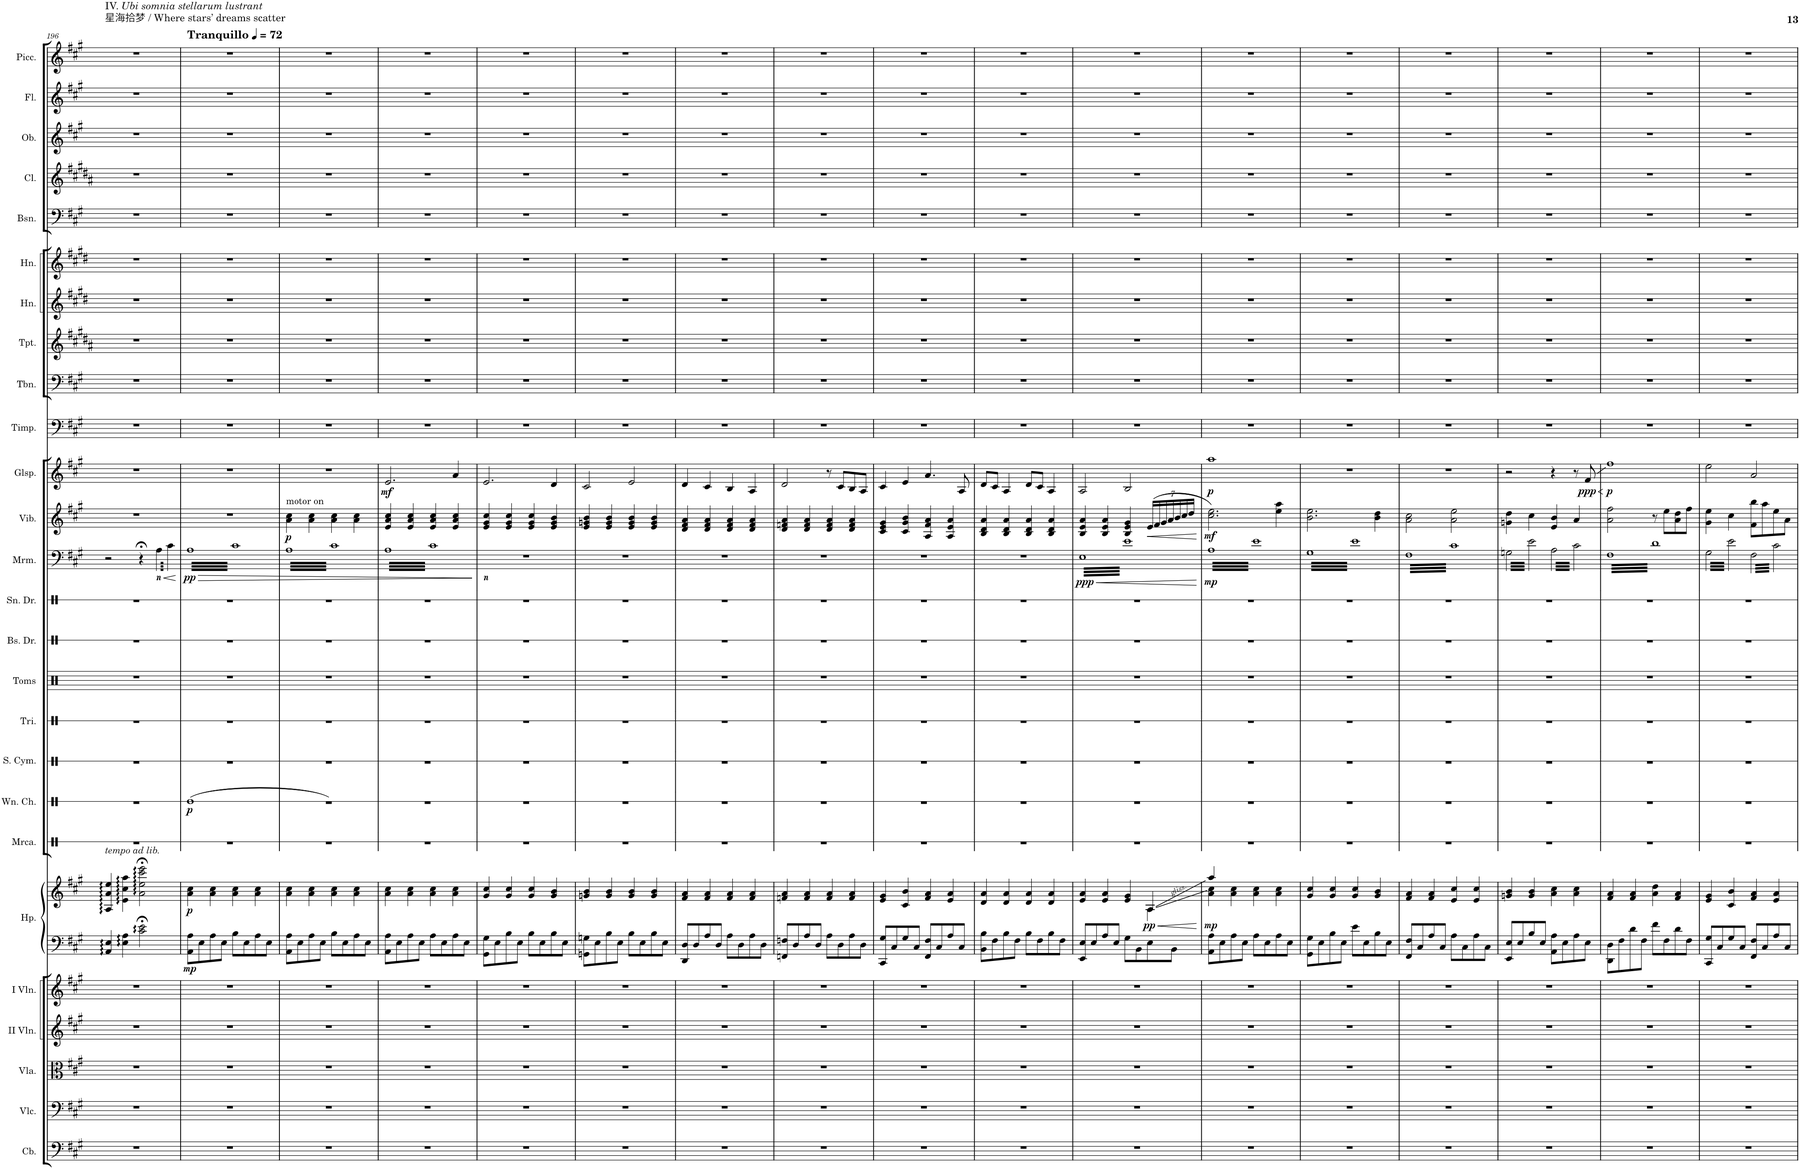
**kern	**kern	**kern	**kern	**kern	**kern	**kern	**dynam	**kern	**kern	**dynam	**kern	**kern	**kern	**kern	**kern	**kern	**dynam	**kern	**dynam	**kern	**dynam	**kern	**kern	**kern	**kern	**kern	**kern	**kern	**kern	**kern	**kern
*part26	*part25	*part24	*part23	*part22	*part21	*part21	*part21	*part20	*part19	*part19	*part18	*part17	*part16	*part15	*part14	*part13	*part13	*part12	*part12	*part11	*part11	*part10	*part9	*part8	*part7	*part6	*part5	*part4	*part3	*part2	*part1
*staff27	*staff26	*staff25	*staff24	*staff23	*staff22	*staff21	*staff21/22	*staff20	*staff19	*staff19	*staff18	*staff17	*staff16	*staff15	*staff14	*staff13	*staff13	*staff12	*staff12	*staff11	*staff11	*staff10	*staff9	*staff8	*staff7	*staff6	*staff5	*staff4	*staff3	*staff2	*staff1
*I"Contrabasses	*I"Violoncellos	*I"Violas	*I"Second Violins	*I"First Violins	*I"Harp	*	*	*I"Maracas	*I"Wind Chimes	*	*I"Suspended Cymbal	*I"Triangle	*I"Concert Toms	*I"Bass Drum	*I"Snare Drum	*I"Marimba	*	*I"Vibraphone	*	*I"Glockenspiel	*	*I"Timpani	*I"Trombone 1, 2	*I"Trumpet 1, 2	*I"Horn 3, 4	*I"Horn 1, 2	*I"Bassoon 1, 2	*I"Clarinet 1, 2	*I"Oboe 1, 2	*I"Flute 1, 2	*I"Piccolo 1, 2
*I'Cb.	*I'Vlc.	*I'Vla.	*	*	*I'Hp.	*	*	*I'Mrca.	*I'Wn. Ch.	*	*I'S. Cym.	*I'Tri.	*I'Toms	*I'Bs. Dr.	*I'Sn. Dr.	*I'Mrm.	*	*I'Vib.	*	*I'Glsp.	*	*I'Timp.	*I'Tbn.	*I'Tpt.	*I'Hn.	*I'Hn.	*I'Bsn.	*I'Cl.	*I'Ob.	*I'Fl.	*I'Picc.
!!LO:PB:g=z
*clefF4	*clefF4	*clefC3	*clefG2	*clefG2	*clefF4	*clefG2	*	*clefX	*clefX	*	*clefX	*clefX	*clefX	*clefX	*clefX	*clefF4	*	*clefG2	*	*clefG2	*	*clefF4	*clefF4	*clefG2	*clefG2	*clefG2	*clefF4	*clefG2	*clefG2	*clefG2	*clefG2
*Trd7c12	*	*	*	*	*	*	*	*	*	*	*	*	*	*	*	*	*	*	*	*Trd-14c-24	*	*	*	*Trd1c2	*Trd4c7	*Trd4c7	*	*Trd1c2	*	*	*Trd-7c-12
*k[f#c#g#]	*k[f#c#g#]	*k[f#c#g#]	*k[f#c#g#]	*k[f#c#g#]	*k[f#c#g#]	*k[f#c#g#]	*	*k[]	*k[]	*	*k[]	*k[]	*k[]	*k[]	*k[]	*k[f#c#g#]	*	*k[f#c#g#]	*	*k[f#c#g#]	*	*k[f#c#g#]	*k[f#c#g#]	*k[f#c#g#d#a#]	*k[f#c#g#d#]	*k[f#c#g#d#]	*k[f#c#g#]	*k[f#c#g#d#a#]	*k[f#c#g#]	*k[f#c#g#]	*k[f#c#g#]
*M4/4	*M4/4	*M4/4	*M4/4	*M4/4	*M4/4	*M4/4	*	*M4/4	*M4/4	*	*M4/4	*M4/4	*M4/4	*M4/4	*M4/4	*M4/4	*	*M4/4	*	*M4/4	*	*M4/4	*M4/4	*M4/4	*M4/4	*M4/4	*M4/4	*M4/4	*M4/4	*M4/4	*M4/4
=196	=196	=196	=196	=196	=196	=196	=196	=196	=196	=196	=196	=196	=196	=196	=196	=196	=196	=196	=196	=196	=196	=196	=196	=196	=196	=196	=196	=196	=196	=196	=196
!	!	!	!	!	!	!	!	!	!	!	!	!	!	!	!	!	!	!	!	!	!	!	!	!	!	!	!	!	!	!	!LO:TX:a:t=IV.
!	!	!	!	!	!	!	!	!	!	!	!	!	!	!	!	!	!	!	!	!	!	!	!	!	!	!	!	!	!	!	!LO:TX:a:i:t=Ubi somnia stellarum lustrant
!	!	!	!	!	!	!	!	!	!	!	!	!	!	!	!	!	!	!	!	!	!	!	!	!	!	!	!	!	!	!	!LO:TX:a:t=星海拾梦 / Where stars’ dreams scatter
!	!	!	!	!	!	!LO:TX:a:i:t=tempo ad lib.	!	!	!	!	!	!	!	!	!	!	!	!	!	!	!	!	!	!	!	!	!	!	!	!	!
1r	1r	1r	1r	1r	4AA/ 4E/	4A/ 4a/ 4ee/	.	1r	1r	.	1r	1r	1r	1r	1r	2r	.	1r	.	1r	.	1r	1r	1r	1r	1r	1r	1r	1r	1r	1r
.	.	.	.	.	4E\ 4A\	4e\ 4cc#\ 4aa\	.	.	.	.	.	.	.	.	.	.	.	.	.	.	.	.	.	.	.	.	.	.	.	.	.
.	.	.	.	.	2c#\;< 2e\;<	2a\;< 2ee\;< 2ccc#\;< 2eee\;<	.	.	.	.	.	.	.	.	.	4r;<	.	.	.	.	.	.	.	.	.	.	.	.	.	.	.
!	!	!	!	!	!	!	!	!	!	!	!	!	!	!	!	!	!LO:HP:b	!	!	!	!	!	!	!	!	!	!	!	!	!	!
!	!	!	!	!	!	!	!	!	!	!	!	!	!	!	!	!	!LO:DY:n=1:b	!	!	!	!	!	!	!	!	!	!	!	!	!	!
*	*	*	*	*	*	*	*	*	*	*	*	*	*	*	*	*tremolo	*	*	*	*	*	*	*	*	*	*	*	*	*	*	*
.	.	.	.	.	.	.	.	.	.	.	.	.	.	.	.	64A\LLLL	< other-dynamics	.	.	.	.	.	.	.	.	.	.	.	.	.	.
.	.	.	.	.	.	.	.	.	.	.	.	.	.	.	.	64c#\	.	.	.	.	.	.	.	.	.	.	.	.	.	.	.
.	.	.	.	.	.	.	.	.	.	.	.	.	.	.	.	64A\	.	.	.	.	.	.	.	.	.	.	.	.	.	.	.
.	.	.	.	.	.	.	.	.	.	.	.	.	.	.	.	64c#\	.	.	.	.	.	.	.	.	.	.	.	.	.	.	.
.	.	.	.	.	.	.	.	.	.	.	.	.	.	.	.	64A\	.	.	.	.	.	.	.	.	.	.	.	.	.	.	.
.	.	.	.	.	.	.	.	.	.	.	.	.	.	.	.	64c#\	.	.	.	.	.	.	.	.	.	.	.	.	.	.	.
.	.	.	.	.	.	.	.	.	.	.	.	.	.	.	.	64A\	.	.	.	.	.	.	.	.	.	.	.	.	.	.	.
.	.	.	.	.	.	.	.	.	.	.	.	.	.	.	.	64c#\	.	.	.	.	.	.	.	.	.	.	.	.	.	.	.
.	.	.	.	.	.	.	.	.	.	.	.	.	.	.	.	64A\	.	.	.	.	.	.	.	.	.	.	.	.	.	.	.
.	.	.	.	.	.	.	.	.	.	.	.	.	.	.	.	64c#\	.	.	.	.	.	.	.	.	.	.	.	.	.	.	.
.	.	.	.	.	.	.	.	.	.	.	.	.	.	.	.	64A\	.	.	.	.	.	.	.	.	.	.	.	.	.	.	.
.	.	.	.	.	.	.	.	.	.	.	.	.	.	.	.	64c#\	.	.	.	.	.	.	.	.	.	.	.	.	.	.	.
.	.	.	.	.	.	.	.	.	.	.	.	.	.	.	.	64A\	.	.	.	.	.	.	.	.	.	.	.	.	.	.	.
.	.	.	.	.	.	.	.	.	.	.	.	.	.	.	.	64c#\	.	.	.	.	.	.	.	.	.	.	.	.	.	.	.
.	.	.	.	.	.	.	.	.	.	.	.	.	.	.	.	64A\	.	.	.	.	.	.	.	.	.	.	.	.	.	.	.
.	.	.	.	.	.	.	.	.	.	.	.	.	.	.	.	64c#\JJJJ	.	.	.	.	.	.	.	.	.	.	.	.	.	.	.
.	.	.	.	.	.	.	.	.	.	.	.	.	.	.	.	.	[	.	.	.	.	.	.	.	.	.	.	.	.	.	.
=197	=197	=197	=197	=197	=197	=197	=197	=197	=197	=197	=197	=197	=197	=197	=197	=197	=197	=197	=197	=197	=197	=197	=197	=197	=197	=197	=197	=197	=197	=197	=197
*	*	*	*	*	*	*	*	*	*	*	*	*	*	*	*	*	*	*	*	*	*	*	*	*	*	*	*	*	*	*	*MM72
!	!	!	!	!	!	!	!	!	!	!	!	!	!	!	!	!	!	!	!	!	!	!	!	!	!	!	!	!	!	!	!LO:TX:a:B:t=Tranquillo
!	!	!	!	!	!	!	!LO:DY:b=2	!	!	!	!	!	!	!	!	!	!LO:HP:b	!	!	!	!	!	!	!	!	!	!	!	!	!	!
!	!	!	!	!	!	!	!LO:DY:n=1:b	!	!	!LO:DY:b	!	!	!	!	!	!	!LO:DY:n=1:b	!	!	!	!	!	!	!	!	!	!	!	!	!	!
1r	1r	1r	1r	1r	8AA\ 8A\L	4a\ 4cc#\	mp p	1r	(1Re	p	1r	1r	1r	1r	1r	64ALLLL	> pp	1r	.	1r	.	1r	1r	1r	1r	1r	1r	1r	1r	1r	1r
.	.	.	.	.	.	.	.	.	.	.	.	.	.	.	.	64c#	.	.	.	.	.	.	.	.	.	.	.	.	.	.	.
.	.	.	.	.	.	.	.	.	.	.	.	.	.	.	.	64A	.	.	.	.	.	.	.	.	.	.	.	.	.	.	.
.	.	.	.	.	.	.	.	.	.	.	.	.	.	.	.	64c#	.	.	.	.	.	.	.	.	.	.	.	.	.	.	.
.	.	.	.	.	.	.	.	.	.	.	.	.	.	.	.	64A	.	.	.	.	.	.	.	.	.	.	.	.	.	.	.
.	.	.	.	.	.	.	.	.	.	.	.	.	.	.	.	64c#	.	.	.	.	.	.	.	.	.	.	.	.	.	.	.
.	.	.	.	.	.	.	.	.	.	.	.	.	.	.	.	64A	.	.	.	.	.	.	.	.	.	.	.	.	.	.	.
.	.	.	.	.	.	.	.	.	.	.	.	.	.	.	.	64c#	.	.	.	.	.	.	.	.	.	.	.	.	.	.	.
.	.	.	.	.	8E\	.	.	.	.	.	.	.	.	.	.	64A	.	.	.	.	.	.	.	.	.	.	.	.	.	.	.
.	.	.	.	.	.	.	.	.	.	.	.	.	.	.	.	64c#	.	.	.	.	.	.	.	.	.	.	.	.	.	.	.
.	.	.	.	.	.	.	.	.	.	.	.	.	.	.	.	64A	.	.	.	.	.	.	.	.	.	.	.	.	.	.	.
.	.	.	.	.	.	.	.	.	.	.	.	.	.	.	.	64c#	.	.	.	.	.	.	.	.	.	.	.	.	.	.	.
.	.	.	.	.	.	.	.	.	.	.	.	.	.	.	.	64A	.	.	.	.	.	.	.	.	.	.	.	.	.	.	.
.	.	.	.	.	.	.	.	.	.	.	.	.	.	.	.	64c#	.	.	.	.	.	.	.	.	.	.	.	.	.	.	.
.	.	.	.	.	.	.	.	.	.	.	.	.	.	.	.	64A	.	.	.	.	.	.	.	.	.	.	.	.	.	.	.
.	.	.	.	.	.	.	.	.	.	.	.	.	.	.	.	64c#	.	.	.	.	.	.	.	.	.	.	.	.	.	.	.
.	.	.	.	.	8A\	4a\ 4cc#\	.	.	.	.	.	.	.	.	.	64A	.	.	.	.	.	.	.	.	.	.	.	.	.	.	.
.	.	.	.	.	.	.	.	.	.	.	.	.	.	.	.	64c#	.	.	.	.	.	.	.	.	.	.	.	.	.	.	.
.	.	.	.	.	.	.	.	.	.	.	.	.	.	.	.	64A	.	.	.	.	.	.	.	.	.	.	.	.	.	.	.
.	.	.	.	.	.	.	.	.	.	.	.	.	.	.	.	64c#	.	.	.	.	.	.	.	.	.	.	.	.	.	.	.
.	.	.	.	.	.	.	.	.	.	.	.	.	.	.	.	64A	.	.	.	.	.	.	.	.	.	.	.	.	.	.	.
.	.	.	.	.	.	.	.	.	.	.	.	.	.	.	.	64c#	.	.	.	.	.	.	.	.	.	.	.	.	.	.	.
.	.	.	.	.	.	.	.	.	.	.	.	.	.	.	.	64A	.	.	.	.	.	.	.	.	.	.	.	.	.	.	.
.	.	.	.	.	.	.	.	.	.	.	.	.	.	.	.	64c#	.	.	.	.	.	.	.	.	.	.	.	.	.	.	.
.	.	.	.	.	8E\J	.	.	.	.	.	.	.	.	.	.	64A	.	.	.	.	.	.	.	.	.	.	.	.	.	.	.
.	.	.	.	.	.	.	.	.	.	.	.	.	.	.	.	64c#	.	.	.	.	.	.	.	.	.	.	.	.	.	.	.
.	.	.	.	.	.	.	.	.	.	.	.	.	.	.	.	64A	.	.	.	.	.	.	.	.	.	.	.	.	.	.	.
.	.	.	.	.	.	.	.	.	.	.	.	.	.	.	.	64c#	.	.	.	.	.	.	.	.	.	.	.	.	.	.	.
.	.	.	.	.	.	.	.	.	.	.	.	.	.	.	.	64A	.	.	.	.	.	.	.	.	.	.	.	.	.	.	.
.	.	.	.	.	.	.	.	.	.	.	.	.	.	.	.	64c#	.	.	.	.	.	.	.	.	.	.	.	.	.	.	.
.	.	.	.	.	.	.	.	.	.	.	.	.	.	.	.	64A	.	.	.	.	.	.	.	.	.	.	.	.	.	.	.
.	.	.	.	.	.	.	.	.	.	.	.	.	.	.	.	64c#	.	.	.	.	.	.	.	.	.	.	.	.	.	.	.
.	.	.	.	.	8B\L	4a\ 4cc#\	.	.	.	.	.	.	.	.	.	64A	.	.	.	.	.	.	.	.	.	.	.	.	.	.	.
.	.	.	.	.	.	.	.	.	.	.	.	.	.	.	.	64c#	.	.	.	.	.	.	.	.	.	.	.	.	.	.	.
.	.	.	.	.	.	.	.	.	.	.	.	.	.	.	.	64A	.	.	.	.	.	.	.	.	.	.	.	.	.	.	.
.	.	.	.	.	.	.	.	.	.	.	.	.	.	.	.	64c#	.	.	.	.	.	.	.	.	.	.	.	.	.	.	.
.	.	.	.	.	.	.	.	.	.	.	.	.	.	.	.	64A	.	.	.	.	.	.	.	.	.	.	.	.	.	.	.
.	.	.	.	.	.	.	.	.	.	.	.	.	.	.	.	64c#	.	.	.	.	.	.	.	.	.	.	.	.	.	.	.
.	.	.	.	.	.	.	.	.	.	.	.	.	.	.	.	64A	.	.	.	.	.	.	.	.	.	.	.	.	.	.	.
.	.	.	.	.	.	.	.	.	.	.	.	.	.	.	.	64c#	.	.	.	.	.	.	.	.	.	.	.	.	.	.	.
.	.	.	.	.	8E\	.	.	.	.	.	.	.	.	.	.	64A	.	.	.	.	.	.	.	.	.	.	.	.	.	.	.
.	.	.	.	.	.	.	.	.	.	.	.	.	.	.	.	64c#	.	.	.	.	.	.	.	.	.	.	.	.	.	.	.
.	.	.	.	.	.	.	.	.	.	.	.	.	.	.	.	64A	.	.	.	.	.	.	.	.	.	.	.	.	.	.	.
.	.	.	.	.	.	.	.	.	.	.	.	.	.	.	.	64c#	.	.	.	.	.	.	.	.	.	.	.	.	.	.	.
.	.	.	.	.	.	.	.	.	.	.	.	.	.	.	.	64A	.	.	.	.	.	.	.	.	.	.	.	.	.	.	.
.	.	.	.	.	.	.	.	.	.	.	.	.	.	.	.	64c#	.	.	.	.	.	.	.	.	.	.	.	.	.	.	.
.	.	.	.	.	.	.	.	.	.	.	.	.	.	.	.	64A	.	.	.	.	.	.	.	.	.	.	.	.	.	.	.
.	.	.	.	.	.	.	.	.	.	.	.	.	.	.	.	64c#	.	.	.	.	.	.	.	.	.	.	.	.	.	.	.
.	.	.	.	.	8A\	4a\ 4cc#\	.	.	.	.	.	.	.	.	.	64A	.	.	.	.	.	.	.	.	.	.	.	.	.	.	.
.	.	.	.	.	.	.	.	.	.	.	.	.	.	.	.	64c#	.	.	.	.	.	.	.	.	.	.	.	.	.	.	.
.	.	.	.	.	.	.	.	.	.	.	.	.	.	.	.	64A	.	.	.	.	.	.	.	.	.	.	.	.	.	.	.
.	.	.	.	.	.	.	.	.	.	.	.	.	.	.	.	64c#	.	.	.	.	.	.	.	.	.	.	.	.	.	.	.
.	.	.	.	.	.	.	.	.	.	.	.	.	.	.	.	64A	.	.	.	.	.	.	.	.	.	.	.	.	.	.	.
.	.	.	.	.	.	.	.	.	.	.	.	.	.	.	.	64c#	.	.	.	.	.	.	.	.	.	.	.	.	.	.	.
.	.	.	.	.	.	.	.	.	.	.	.	.	.	.	.	64A	.	.	.	.	.	.	.	.	.	.	.	.	.	.	.
.	.	.	.	.	.	.	.	.	.	.	.	.	.	.	.	64c#	.	.	.	.	.	.	.	.	.	.	.	.	.	.	.
.	.	.	.	.	8E\J	.	.	.	.	.	.	.	.	.	.	64A	.	.	.	.	.	.	.	.	.	.	.	.	.	.	.
.	.	.	.	.	.	.	.	.	.	.	.	.	.	.	.	64c#	.	.	.	.	.	.	.	.	.	.	.	.	.	.	.
.	.	.	.	.	.	.	.	.	.	.	.	.	.	.	.	64A	.	.	.	.	.	.	.	.	.	.	.	.	.	.	.
.	.	.	.	.	.	.	.	.	.	.	.	.	.	.	.	64c#	.	.	.	.	.	.	.	.	.	.	.	.	.	.	.
.	.	.	.	.	.	.	.	.	.	.	.	.	.	.	.	64A	.	.	.	.	.	.	.	.	.	.	.	.	.	.	.
.	.	.	.	.	.	.	.	.	.	.	.	.	.	.	.	64c#	.	.	.	.	.	.	.	.	.	.	.	.	.	.	.
.	.	.	.	.	.	.	.	.	.	.	.	.	.	.	.	64A	.	.	.	.	.	.	.	.	.	.	.	.	.	.	.
.	.	.	.	.	.	.	.	.	.	.	.	.	.	.	.	64c#JJJJ	.	.	.	.	.	.	.	.	.	.	.	.	.	.	.
=198	=198	=198	=198	=198	=198	=198	=198	=198	=198	=198	=198	=198	=198	=198	=198	=198	=198	=198	=198	=198	=198	=198	=198	=198	=198	=198	=198	=198	=198	=198	=198
!	!	!	!	!	!	!	!	!	!	!	!	!	!	!	!	!	!	!LO:TX:a:t=motor on	!	!	!	!	!	!	!	!	!	!	!	!	!
!	!	!	!	!	!	!	!	!	!	!	!	!	!	!	!	!	!	!	!LO:DY:b	!	!	!	!	!	!	!	!	!	!	!	!
1r	1r	1r	1r	1r	8AA\ 8A\L	4a\ 4cc#\	.	1r	1r)	.	1r	1r	1r	1r	1r	64ALLLL	.	4a\ 4cc#\	p	1r	.	1r	1r	1r	1r	1r	1r	1r	1r	1r	1r
.	.	.	.	.	.	.	.	.	.	.	.	.	.	.	.	64c#	.	.	.	.	.	.	.	.	.	.	.	.	.	.	.
.	.	.	.	.	.	.	.	.	.	.	.	.	.	.	.	64A	.	.	.	.	.	.	.	.	.	.	.	.	.	.	.
.	.	.	.	.	.	.	.	.	.	.	.	.	.	.	.	64c#	.	.	.	.	.	.	.	.	.	.	.	.	.	.	.
.	.	.	.	.	.	.	.	.	.	.	.	.	.	.	.	64A	.	.	.	.	.	.	.	.	.	.	.	.	.	.	.
.	.	.	.	.	.	.	.	.	.	.	.	.	.	.	.	64c#	.	.	.	.	.	.	.	.	.	.	.	.	.	.	.
.	.	.	.	.	.	.	.	.	.	.	.	.	.	.	.	64A	.	.	.	.	.	.	.	.	.	.	.	.	.	.	.
.	.	.	.	.	.	.	.	.	.	.	.	.	.	.	.	64c#	.	.	.	.	.	.	.	.	.	.	.	.	.	.	.
.	.	.	.	.	8E\	.	.	.	.	.	.	.	.	.	.	64A	.	.	.	.	.	.	.	.	.	.	.	.	.	.	.
.	.	.	.	.	.	.	.	.	.	.	.	.	.	.	.	64c#	.	.	.	.	.	.	.	.	.	.	.	.	.	.	.
.	.	.	.	.	.	.	.	.	.	.	.	.	.	.	.	64A	.	.	.	.	.	.	.	.	.	.	.	.	.	.	.
.	.	.	.	.	.	.	.	.	.	.	.	.	.	.	.	64c#	.	.	.	.	.	.	.	.	.	.	.	.	.	.	.
.	.	.	.	.	.	.	.	.	.	.	.	.	.	.	.	64A	.	.	.	.	.	.	.	.	.	.	.	.	.	.	.
.	.	.	.	.	.	.	.	.	.	.	.	.	.	.	.	64c#	.	.	.	.	.	.	.	.	.	.	.	.	.	.	.
.	.	.	.	.	.	.	.	.	.	.	.	.	.	.	.	64A	.	.	.	.	.	.	.	.	.	.	.	.	.	.	.
.	.	.	.	.	.	.	.	.	.	.	.	.	.	.	.	64c#	.	.	.	.	.	.	.	.	.	.	.	.	.	.	.
.	.	.	.	.	8A\	4a\ 4cc#\	.	.	.	.	.	.	.	.	.	64A	.	4a\ 4cc#\	.	.	.	.	.	.	.	.	.	.	.	.	.
.	.	.	.	.	.	.	.	.	.	.	.	.	.	.	.	64c#	.	.	.	.	.	.	.	.	.	.	.	.	.	.	.
.	.	.	.	.	.	.	.	.	.	.	.	.	.	.	.	64A	.	.	.	.	.	.	.	.	.	.	.	.	.	.	.
.	.	.	.	.	.	.	.	.	.	.	.	.	.	.	.	64c#	.	.	.	.	.	.	.	.	.	.	.	.	.	.	.
.	.	.	.	.	.	.	.	.	.	.	.	.	.	.	.	64A	.	.	.	.	.	.	.	.	.	.	.	.	.	.	.
.	.	.	.	.	.	.	.	.	.	.	.	.	.	.	.	64c#	.	.	.	.	.	.	.	.	.	.	.	.	.	.	.
.	.	.	.	.	.	.	.	.	.	.	.	.	.	.	.	64A	.	.	.	.	.	.	.	.	.	.	.	.	.	.	.
.	.	.	.	.	.	.	.	.	.	.	.	.	.	.	.	64c#	.	.	.	.	.	.	.	.	.	.	.	.	.	.	.
.	.	.	.	.	8E\J	.	.	.	.	.	.	.	.	.	.	64A	.	.	.	.	.	.	.	.	.	.	.	.	.	.	.
.	.	.	.	.	.	.	.	.	.	.	.	.	.	.	.	64c#	.	.	.	.	.	.	.	.	.	.	.	.	.	.	.
.	.	.	.	.	.	.	.	.	.	.	.	.	.	.	.	64A	.	.	.	.	.	.	.	.	.	.	.	.	.	.	.
.	.	.	.	.	.	.	.	.	.	.	.	.	.	.	.	64c#	.	.	.	.	.	.	.	.	.	.	.	.	.	.	.
.	.	.	.	.	.	.	.	.	.	.	.	.	.	.	.	64A	.	.	.	.	.	.	.	.	.	.	.	.	.	.	.
.	.	.	.	.	.	.	.	.	.	.	.	.	.	.	.	64c#	.	.	.	.	.	.	.	.	.	.	.	.	.	.	.
.	.	.	.	.	.	.	.	.	.	.	.	.	.	.	.	64A	.	.	.	.	.	.	.	.	.	.	.	.	.	.	.
.	.	.	.	.	.	.	.	.	.	.	.	.	.	.	.	64c#	.	.	.	.	.	.	.	.	.	.	.	.	.	.	.
.	.	.	.	.	8B\L	4a\ 4cc#\	.	.	.	.	.	.	.	.	.	64A	.	4a\ 4cc#\	.	.	.	.	.	.	.	.	.	.	.	.	.
.	.	.	.	.	.	.	.	.	.	.	.	.	.	.	.	64c#	.	.	.	.	.	.	.	.	.	.	.	.	.	.	.
.	.	.	.	.	.	.	.	.	.	.	.	.	.	.	.	64A	.	.	.	.	.	.	.	.	.	.	.	.	.	.	.
.	.	.	.	.	.	.	.	.	.	.	.	.	.	.	.	64c#	.	.	.	.	.	.	.	.	.	.	.	.	.	.	.
.	.	.	.	.	.	.	.	.	.	.	.	.	.	.	.	64A	.	.	.	.	.	.	.	.	.	.	.	.	.	.	.
.	.	.	.	.	.	.	.	.	.	.	.	.	.	.	.	64c#	.	.	.	.	.	.	.	.	.	.	.	.	.	.	.
.	.	.	.	.	.	.	.	.	.	.	.	.	.	.	.	64A	.	.	.	.	.	.	.	.	.	.	.	.	.	.	.
.	.	.	.	.	.	.	.	.	.	.	.	.	.	.	.	64c#	.	.	.	.	.	.	.	.	.	.	.	.	.	.	.
.	.	.	.	.	8E\	.	.	.	.	.	.	.	.	.	.	64A	.	.	.	.	.	.	.	.	.	.	.	.	.	.	.
.	.	.	.	.	.	.	.	.	.	.	.	.	.	.	.	64c#	.	.	.	.	.	.	.	.	.	.	.	.	.	.	.
.	.	.	.	.	.	.	.	.	.	.	.	.	.	.	.	64A	.	.	.	.	.	.	.	.	.	.	.	.	.	.	.
.	.	.	.	.	.	.	.	.	.	.	.	.	.	.	.	64c#	.	.	.	.	.	.	.	.	.	.	.	.	.	.	.
.	.	.	.	.	.	.	.	.	.	.	.	.	.	.	.	64A	.	.	.	.	.	.	.	.	.	.	.	.	.	.	.
.	.	.	.	.	.	.	.	.	.	.	.	.	.	.	.	64c#	.	.	.	.	.	.	.	.	.	.	.	.	.	.	.
.	.	.	.	.	.	.	.	.	.	.	.	.	.	.	.	64A	.	.	.	.	.	.	.	.	.	.	.	.	.	.	.
.	.	.	.	.	.	.	.	.	.	.	.	.	.	.	.	64c#	.	.	.	.	.	.	.	.	.	.	.	.	.	.	.
.	.	.	.	.	8A\	4a\ 4cc#\	.	.	.	.	.	.	.	.	.	64A	.	4a\ 4cc#\	.	.	.	.	.	.	.	.	.	.	.	.	.
.	.	.	.	.	.	.	.	.	.	.	.	.	.	.	.	64c#	.	.	.	.	.	.	.	.	.	.	.	.	.	.	.
.	.	.	.	.	.	.	.	.	.	.	.	.	.	.	.	64A	.	.	.	.	.	.	.	.	.	.	.	.	.	.	.
.	.	.	.	.	.	.	.	.	.	.	.	.	.	.	.	64c#	.	.	.	.	.	.	.	.	.	.	.	.	.	.	.
.	.	.	.	.	.	.	.	.	.	.	.	.	.	.	.	64A	.	.	.	.	.	.	.	.	.	.	.	.	.	.	.
.	.	.	.	.	.	.	.	.	.	.	.	.	.	.	.	64c#	.	.	.	.	.	.	.	.	.	.	.	.	.	.	.
.	.	.	.	.	.	.	.	.	.	.	.	.	.	.	.	64A	.	.	.	.	.	.	.	.	.	.	.	.	.	.	.
.	.	.	.	.	.	.	.	.	.	.	.	.	.	.	.	64c#	.	.	.	.	.	.	.	.	.	.	.	.	.	.	.
.	.	.	.	.	8E\J	.	.	.	.	.	.	.	.	.	.	64A	.	.	.	.	.	.	.	.	.	.	.	.	.	.	.
.	.	.	.	.	.	.	.	.	.	.	.	.	.	.	.	64c#	.	.	.	.	.	.	.	.	.	.	.	.	.	.	.
.	.	.	.	.	.	.	.	.	.	.	.	.	.	.	.	64A	.	.	.	.	.	.	.	.	.	.	.	.	.	.	.
.	.	.	.	.	.	.	.	.	.	.	.	.	.	.	.	64c#	.	.	.	.	.	.	.	.	.	.	.	.	.	.	.
.	.	.	.	.	.	.	.	.	.	.	.	.	.	.	.	64A	.	.	.	.	.	.	.	.	.	.	.	.	.	.	.
.	.	.	.	.	.	.	.	.	.	.	.	.	.	.	.	64c#	.	.	.	.	.	.	.	.	.	.	.	.	.	.	.
.	.	.	.	.	.	.	.	.	.	.	.	.	.	.	.	64A	.	.	.	.	.	.	.	.	.	.	.	.	.	.	.
.	.	.	.	.	.	.	.	.	.	.	.	.	.	.	.	64c#JJJJ	.	.	.	.	.	.	.	.	.	.	.	.	.	.	.
=199	=199	=199	=199	=199	=199	=199	=199	=199	=199	=199	=199	=199	=199	=199	=199	=199	=199	=199	=199	=199	=199	=199	=199	=199	=199	=199	=199	=199	=199	=199	=199
!	!	!	!	!	!	!	!	!	!	!	!	!	!	!	!	!	!	!	!	!	!LO:DY:b	!	!	!	!	!	!	!	!	!	!
1r	1r	1r	1r	1r	8AA\ 8A\L	4a\ 4cc#\	.	1r	1r	.	1r	1r	1r	1r	1r	64ALLLL	.	4e/ 4a/ 4cc#/	.	2.e/	mf	1r	1r	1r	1r	1r	1r	1r	1r	1r	1r
.	.	.	.	.	.	.	.	.	.	.	.	.	.	.	.	64c#	.	.	.	.	.	.	.	.	.	.	.	.	.	.	.
.	.	.	.	.	.	.	.	.	.	.	.	.	.	.	.	64A	.	.	.	.	.	.	.	.	.	.	.	.	.	.	.
.	.	.	.	.	.	.	.	.	.	.	.	.	.	.	.	64c#	.	.	.	.	.	.	.	.	.	.	.	.	.	.	.
.	.	.	.	.	.	.	.	.	.	.	.	.	.	.	.	64A	.	.	.	.	.	.	.	.	.	.	.	.	.	.	.
.	.	.	.	.	.	.	.	.	.	.	.	.	.	.	.	64c#	.	.	.	.	.	.	.	.	.	.	.	.	.	.	.
.	.	.	.	.	.	.	.	.	.	.	.	.	.	.	.	64A	.	.	.	.	.	.	.	.	.	.	.	.	.	.	.
.	.	.	.	.	.	.	.	.	.	.	.	.	.	.	.	64c#	.	.	.	.	.	.	.	.	.	.	.	.	.	.	.
.	.	.	.	.	8E\	.	.	.	.	.	.	.	.	.	.	64A	.	.	.	.	.	.	.	.	.	.	.	.	.	.	.
.	.	.	.	.	.	.	.	.	.	.	.	.	.	.	.	64c#	.	.	.	.	.	.	.	.	.	.	.	.	.	.	.
.	.	.	.	.	.	.	.	.	.	.	.	.	.	.	.	64A	.	.	.	.	.	.	.	.	.	.	.	.	.	.	.
.	.	.	.	.	.	.	.	.	.	.	.	.	.	.	.	64c#	.	.	.	.	.	.	.	.	.	.	.	.	.	.	.
.	.	.	.	.	.	.	.	.	.	.	.	.	.	.	.	64A	.	.	.	.	.	.	.	.	.	.	.	.	.	.	.
.	.	.	.	.	.	.	.	.	.	.	.	.	.	.	.	64c#	.	.	.	.	.	.	.	.	.	.	.	.	.	.	.
.	.	.	.	.	.	.	.	.	.	.	.	.	.	.	.	64A	.	.	.	.	.	.	.	.	.	.	.	.	.	.	.
.	.	.	.	.	.	.	.	.	.	.	.	.	.	.	.	64c#	.	.	.	.	.	.	.	.	.	.	.	.	.	.	.
.	.	.	.	.	8A\	4a\ 4cc#\	.	.	.	.	.	.	.	.	.	64A	.	4e/ 4a/ 4cc#/	.	.	.	.	.	.	.	.	.	.	.	.	.
.	.	.	.	.	.	.	.	.	.	.	.	.	.	.	.	64c#	.	.	.	.	.	.	.	.	.	.	.	.	.	.	.
.	.	.	.	.	.	.	.	.	.	.	.	.	.	.	.	64A	.	.	.	.	.	.	.	.	.	.	.	.	.	.	.
.	.	.	.	.	.	.	.	.	.	.	.	.	.	.	.	64c#	.	.	.	.	.	.	.	.	.	.	.	.	.	.	.
.	.	.	.	.	.	.	.	.	.	.	.	.	.	.	.	64A	.	.	.	.	.	.	.	.	.	.	.	.	.	.	.
.	.	.	.	.	.	.	.	.	.	.	.	.	.	.	.	64c#	.	.	.	.	.	.	.	.	.	.	.	.	.	.	.
.	.	.	.	.	.	.	.	.	.	.	.	.	.	.	.	64A	.	.	.	.	.	.	.	.	.	.	.	.	.	.	.
.	.	.	.	.	.	.	.	.	.	.	.	.	.	.	.	64c#	.	.	.	.	.	.	.	.	.	.	.	.	.	.	.
.	.	.	.	.	8E\J	.	.	.	.	.	.	.	.	.	.	64A	.	.	.	.	.	.	.	.	.	.	.	.	.	.	.
.	.	.	.	.	.	.	.	.	.	.	.	.	.	.	.	64c#	.	.	.	.	.	.	.	.	.	.	.	.	.	.	.
.	.	.	.	.	.	.	.	.	.	.	.	.	.	.	.	64A	.	.	.	.	.	.	.	.	.	.	.	.	.	.	.
.	.	.	.	.	.	.	.	.	.	.	.	.	.	.	.	64c#	.	.	.	.	.	.	.	.	.	.	.	.	.	.	.
.	.	.	.	.	.	.	.	.	.	.	.	.	.	.	.	64A	.	.	.	.	.	.	.	.	.	.	.	.	.	.	.
.	.	.	.	.	.	.	.	.	.	.	.	.	.	.	.	64c#	.	.	.	.	.	.	.	.	.	.	.	.	.	.	.
.	.	.	.	.	.	.	.	.	.	.	.	.	.	.	.	64A	.	.	.	.	.	.	.	.	.	.	.	.	.	.	.
.	.	.	.	.	.	.	.	.	.	.	.	.	.	.	.	64c#	.	.	.	.	.	.	.	.	.	.	.	.	.	.	.
.	.	.	.	.	8A\L	4a\ 4cc#\	.	.	.	.	.	.	.	.	.	64A	.	4e/ 4a/ 4cc#/	.	.	.	.	.	.	.	.	.	.	.	.	.
.	.	.	.	.	.	.	.	.	.	.	.	.	.	.	.	64c#	.	.	.	.	.	.	.	.	.	.	.	.	.	.	.
.	.	.	.	.	.	.	.	.	.	.	.	.	.	.	.	64A	.	.	.	.	.	.	.	.	.	.	.	.	.	.	.
.	.	.	.	.	.	.	.	.	.	.	.	.	.	.	.	64c#	.	.	.	.	.	.	.	.	.	.	.	.	.	.	.
.	.	.	.	.	.	.	.	.	.	.	.	.	.	.	.	64A	.	.	.	.	.	.	.	.	.	.	.	.	.	.	.
.	.	.	.	.	.	.	.	.	.	.	.	.	.	.	.	64c#	.	.	.	.	.	.	.	.	.	.	.	.	.	.	.
.	.	.	.	.	.	.	.	.	.	.	.	.	.	.	.	64A	.	.	.	.	.	.	.	.	.	.	.	.	.	.	.
.	.	.	.	.	.	.	.	.	.	.	.	.	.	.	.	64c#	.	.	.	.	.	.	.	.	.	.	.	.	.	.	.
.	.	.	.	.	8E\	.	.	.	.	.	.	.	.	.	.	64A	.	.	.	.	.	.	.	.	.	.	.	.	.	.	.
.	.	.	.	.	.	.	.	.	.	.	.	.	.	.	.	64c#	.	.	.	.	.	.	.	.	.	.	.	.	.	.	.
.	.	.	.	.	.	.	.	.	.	.	.	.	.	.	.	64A	.	.	.	.	.	.	.	.	.	.	.	.	.	.	.
.	.	.	.	.	.	.	.	.	.	.	.	.	.	.	.	64c#	.	.	.	.	.	.	.	.	.	.	.	.	.	.	.
.	.	.	.	.	.	.	.	.	.	.	.	.	.	.	.	64A	.	.	.	.	.	.	.	.	.	.	.	.	.	.	.
.	.	.	.	.	.	.	.	.	.	.	.	.	.	.	.	64c#	.	.	.	.	.	.	.	.	.	.	.	.	.	.	.
.	.	.	.	.	.	.	.	.	.	.	.	.	.	.	.	64A	.	.	.	.	.	.	.	.	.	.	.	.	.	.	.
.	.	.	.	.	.	.	.	.	.	.	.	.	.	.	.	64c#	.	.	.	.	.	.	.	.	.	.	.	.	.	.	.
.	.	.	.	.	8A\	4a\ 4cc#\	.	.	.	.	.	.	.	.	.	64A	.	4e/ 4a/ 4cc#/	.	4a/	.	.	.	.	.	.	.	.	.	.	.
.	.	.	.	.	.	.	.	.	.	.	.	.	.	.	.	64c#	.	.	.	.	.	.	.	.	.	.	.	.	.	.	.
.	.	.	.	.	.	.	.	.	.	.	.	.	.	.	.	64A	.	.	.	.	.	.	.	.	.	.	.	.	.	.	.
.	.	.	.	.	.	.	.	.	.	.	.	.	.	.	.	64c#	.	.	.	.	.	.	.	.	.	.	.	.	.	.	.
.	.	.	.	.	.	.	.	.	.	.	.	.	.	.	.	64A	.	.	.	.	.	.	.	.	.	.	.	.	.	.	.
.	.	.	.	.	.	.	.	.	.	.	.	.	.	.	.	64c#	.	.	.	.	.	.	.	.	.	.	.	.	.	.	.
.	.	.	.	.	.	.	.	.	.	.	.	.	.	.	.	64A	.	.	.	.	.	.	.	.	.	.	.	.	.	.	.
.	.	.	.	.	.	.	.	.	.	.	.	.	.	.	.	64c#	.	.	.	.	.	.	.	.	.	.	.	.	.	.	.
.	.	.	.	.	8E\J	.	.	.	.	.	.	.	.	.	.	64A	.	.	.	.	.	.	.	.	.	.	.	.	.	.	.
.	.	.	.	.	.	.	.	.	.	.	.	.	.	.	.	64c#	.	.	.	.	.	.	.	.	.	.	.	.	.	.	.
.	.	.	.	.	.	.	.	.	.	.	.	.	.	.	.	64A	.	.	.	.	.	.	.	.	.	.	.	.	.	.	.
.	.	.	.	.	.	.	.	.	.	.	.	.	.	.	.	64c#	.	.	.	.	.	.	.	.	.	.	.	.	.	.	.
.	.	.	.	.	.	.	.	.	.	.	.	.	.	.	.	64A	.	.	.	.	.	.	.	.	.	.	.	.	.	.	.
.	.	.	.	.	.	.	.	.	.	.	.	.	.	.	.	64c#	.	.	.	.	.	.	.	.	.	.	.	.	.	.	.
.	.	.	.	.	.	.	.	.	.	.	.	.	.	.	.	64A	.	.	.	.	.	.	.	.	.	.	.	.	.	.	.
.	.	.	.	.	.	.	.	.	.	.	.	.	.	.	.	64c#JJJJ	.	.	.	.	.	.	.	.	.	.	.	.	.	.	.
.	.	.	.	.	.	.	.	.	.	.	.	.	.	.	.	.	]	.	.	.	.	.	.	.	.	.	.	.	.	.	.
=200	=200	=200	=200	=200	=200	=200	=200	=200	=200	=200	=200	=200	=200	=200	=200	=200	=200	=200	=200	=200	=200	=200	=200	=200	=200	=200	=200	=200	=200	=200	=200
!	!	!	!	!	!	!	!	!	!	!	!	!	!	!	!	!	!LO:DY:b	!	!	!	!	!	!	!	!	!	!	!	!	!	!
1r	1r	1r	1r	1r	8GG#\ 8G#\L	4g#/ 4cc#/	.	1r	1r	.	1r	1r	1r	1r	1r	1r	other-dynamics	4e/ 4g#/ 4cc#/	.	2.e/	.	1r	1r	1r	1r	1r	1r	1r	1r	1r	1r
.	.	.	.	.	.	.	.	.	.	.	.	.	.	.	.	.	.	.	.	.	.	.	.	.	.	.	.	.	.	.	.
.	.	.	.	.	.	.	.	.	.	.	.	.	.	.	.	.	.	.	.	.	.	.	.	.	.	.	.	.	.	.	.
.	.	.	.	.	.	.	.	.	.	.	.	.	.	.	.	.	.	.	.	.	.	.	.	.	.	.	.	.	.	.	.
.	.	.	.	.	.	.	.	.	.	.	.	.	.	.	.	.	.	.	.	.	.	.	.	.	.	.	.	.	.	.	.
.	.	.	.	.	.	.	.	.	.	.	.	.	.	.	.	.	.	.	.	.	.	.	.	.	.	.	.	.	.	.	.
.	.	.	.	.	.	.	.	.	.	.	.	.	.	.	.	.	.	.	.	.	.	.	.	.	.	.	.	.	.	.	.
.	.	.	.	.	.	.	.	.	.	.	.	.	.	.	.	.	.	.	.	.	.	.	.	.	.	.	.	.	.	.	.
.	.	.	.	.	8E\	.	.	.	.	.	.	.	.	.	.	.	.	.	.	.	.	.	.	.	.	.	.	.	.	.	.
.	.	.	.	.	.	.	.	.	.	.	.	.	.	.	.	.	.	.	.	.	.	.	.	.	.	.	.	.	.	.	.
.	.	.	.	.	.	.	.	.	.	.	.	.	.	.	.	.	.	.	.	.	.	.	.	.	.	.	.	.	.	.	.
.	.	.	.	.	.	.	.	.	.	.	.	.	.	.	.	.	.	.	.	.	.	.	.	.	.	.	.	.	.	.	.
.	.	.	.	.	.	.	.	.	.	.	.	.	.	.	.	.	.	.	.	.	.	.	.	.	.	.	.	.	.	.	.
.	.	.	.	.	.	.	.	.	.	.	.	.	.	.	.	.	.	.	.	.	.	.	.	.	.	.	.	.	.	.	.
.	.	.	.	.	.	.	.	.	.	.	.	.	.	.	.	.	.	.	.	.	.	.	.	.	.	.	.	.	.	.	.
.	.	.	.	.	.	.	.	.	.	.	.	.	.	.	.	.	.	.	.	.	.	.	.	.	.	.	.	.	.	.	.
.	.	.	.	.	8B\	4g#/ 4cc#/	.	.	.	.	.	.	.	.	.	.	.	4e/ 4g#/ 4cc#/	.	.	.	.	.	.	.	.	.	.	.	.	.
.	.	.	.	.	.	.	.	.	.	.	.	.	.	.	.	.	.	.	.	.	.	.	.	.	.	.	.	.	.	.	.
.	.	.	.	.	.	.	.	.	.	.	.	.	.	.	.	.	.	.	.	.	.	.	.	.	.	.	.	.	.	.	.
.	.	.	.	.	.	.	.	.	.	.	.	.	.	.	.	.	.	.	.	.	.	.	.	.	.	.	.	.	.	.	.
.	.	.	.	.	.	.	.	.	.	.	.	.	.	.	.	.	.	.	.	.	.	.	.	.	.	.	.	.	.	.	.
.	.	.	.	.	.	.	.	.	.	.	.	.	.	.	.	.	.	.	.	.	.	.	.	.	.	.	.	.	.	.	.
.	.	.	.	.	.	.	.	.	.	.	.	.	.	.	.	.	.	.	.	.	.	.	.	.	.	.	.	.	.	.	.
.	.	.	.	.	.	.	.	.	.	.	.	.	.	.	.	.	.	.	.	.	.	.	.	.	.	.	.	.	.	.	.
.	.	.	.	.	8E\J	.	.	.	.	.	.	.	.	.	.	.	.	.	.	.	.	.	.	.	.	.	.	.	.	.	.
.	.	.	.	.	.	.	.	.	.	.	.	.	.	.	.	.	.	.	.	.	.	.	.	.	.	.	.	.	.	.	.
.	.	.	.	.	.	.	.	.	.	.	.	.	.	.	.	.	.	.	.	.	.	.	.	.	.	.	.	.	.	.	.
.	.	.	.	.	.	.	.	.	.	.	.	.	.	.	.	.	.	.	.	.	.	.	.	.	.	.	.	.	.	.	.
.	.	.	.	.	.	.	.	.	.	.	.	.	.	.	.	.	.	.	.	.	.	.	.	.	.	.	.	.	.	.	.
.	.	.	.	.	.	.	.	.	.	.	.	.	.	.	.	.	.	.	.	.	.	.	.	.	.	.	.	.	.	.	.
.	.	.	.	.	.	.	.	.	.	.	.	.	.	.	.	.	.	.	.	.	.	.	.	.	.	.	.	.	.	.	.
.	.	.	.	.	.	.	.	.	.	.	.	.	.	.	.	.	.	.	.	.	.	.	.	.	.	.	.	.	.	.	.
.	.	.	.	.	8B\L	4g#/ 4cc#/	.	.	.	.	.	.	.	.	.	.	.	4e/ 4g#/ 4cc#/	.	.	.	.	.	.	.	.	.	.	.	.	.
.	.	.	.	.	8E\	.	.	.	.	.	.	.	.	.	.	.	.	.	.	.	.	.	.	.	.	.	.	.	.	.	.
.	.	.	.	.	8B\	4g#/ 4b/	.	.	.	.	.	.	.	.	.	.	.	4e/ 4g#/ 4b/	.	4d/	.	.	.	.	.	.	.	.	.	.	.
.	.	.	.	.	8E\J	.	.	.	.	.	.	.	.	.	.	.	.	.	.	.	.	.	.	.	.	.	.	.	.	.	.
=201	=201	=201	=201	=201	=201	=201	=201	=201	=201	=201	=201	=201	=201	=201	=201	=201	=201	=201	=201	=201	=201	=201	=201	=201	=201	=201	=201	=201	=201	=201	=201
1r	1r	1r	1r	1r	8GGn\ 8Gn\L	4gn/ 4b/	.	1r	1r	.	1r	1r	1r	1r	1r	1r	.	4e/ 4gn/ 4b/	.	2c#/	.	1r	1r	1r	1r	1r	1r	1r	1r	1r	1r
.	.	.	.	.	8E\	.	.	.	.	.	.	.	.	.	.	.	.	.	.	.	.	.	.	.	.	.	.	.	.	.	.
.	.	.	.	.	8B\	4g/ 4b/	.	.	.	.	.	.	.	.	.	.	.	4e/ 4g/ 4b/	.	.	.	.	.	.	.	.	.	.	.	.	.
.	.	.	.	.	8E\J	.	.	.	.	.	.	.	.	.	.	.	.	.	.	.	.	.	.	.	.	.	.	.	.	.	.
.	.	.	.	.	8B\L	4g/ 4b/	.	.	.	.	.	.	.	.	.	.	.	4e/ 4g/ 4b/	.	2e/	.	.	.	.	.	.	.	.	.	.	.
.	.	.	.	.	8E\	.	.	.	.	.	.	.	.	.	.	.	.	.	.	.	.	.	.	.	.	.	.	.	.	.	.
.	.	.	.	.	8B\	4g/ 4b/	.	.	.	.	.	.	.	.	.	.	.	4e/ 4g/ 4b/	.	.	.	.	.	.	.	.	.	.	.	.	.
.	.	.	.	.	8E\J	.	.	.	.	.	.	.	.	.	.	.	.	.	.	.	.	.	.	.	.	.	.	.	.	.	.
=202	=202	=202	=202	=202	=202	=202	=202	=202	=202	=202	=202	=202	=202	=202	=202	=202	=202	=202	=202	=202	=202	=202	=202	=202	=202	=202	=202	=202	=202	=202	=202
1r	1r	1r	1r	1r	8DD/ 8D/L	4f#/ 4a/	.	1r	1r	.	1r	1r	1r	1r	1r	1r	.	4d/ 4f#/ 4a/	.	4d/	.	1r	1r	1r	1r	1r	1r	1r	1r	1r	1r
.	.	.	.	.	8D/	.	.	.	.	.	.	.	.	.	.	.	.	.	.	.	.	.	.	.	.	.	.	.	.	.	.
.	.	.	.	.	8A/	4f#/ 4a/	.	.	.	.	.	.	.	.	.	.	.	4d/ 4f#/ 4a/	.	4c#/	.	.	.	.	.	.	.	.	.	.	.
.	.	.	.	.	8D/J	.	.	.	.	.	.	.	.	.	.	.	.	.	.	.	.	.	.	.	.	.	.	.	.	.	.
.	.	.	.	.	8A\L	4f#/ 4a/	.	.	.	.	.	.	.	.	.	.	.	4d/ 4f#/ 4a/	.	4B/	.	.	.	.	.	.	.	.	.	.	.
.	.	.	.	.	8D\	.	.	.	.	.	.	.	.	.	.	.	.	.	.	.	.	.	.	.	.	.	.	.	.	.	.
.	.	.	.	.	8A\	4f#/ 4a/	.	.	.	.	.	.	.	.	.	.	.	4d/ 4f#/ 4a/	.	4A/	.	.	.	.	.	.	.	.	.	.	.
.	.	.	.	.	8D\J	.	.	.	.	.	.	.	.	.	.	.	.	.	.	.	.	.	.	.	.	.	.	.	.	.	.
=203	=203	=203	=203	=203	=203	=203	=203	=203	=203	=203	=203	=203	=203	=203	=203	=203	=203	=203	=203	=203	=203	=203	=203	=203	=203	=203	=203	=203	=203	=203	=203
1r	1r	1r	1r	1r	8FFn/ 8Fn/L	4fn/ 4a/	.	1r	1r	.	1r	1r	1r	1r	1r	1r	.	4d/ 4fn/ 4a/	.	2d/	.	1r	1r	1r	1r	1r	1r	1r	1r	1r	1r
.	.	.	.	.	8D/	.	.	.	.	.	.	.	.	.	.	.	.	.	.	.	.	.	.	.	.	.	.	.	.	.	.
.	.	.	.	.	8A/	4f/ 4a/	.	.	.	.	.	.	.	.	.	.	.	4d/ 4f/ 4a/	.	.	.	.	.	.	.	.	.	.	.	.	.
.	.	.	.	.	8D/J	.	.	.	.	.	.	.	.	.	.	.	.	.	.	.	.	.	.	.	.	.	.	.	.	.	.
.	.	.	.	.	8A\L	4f/ 4a/	.	.	.	.	.	.	.	.	.	.	.	4d/ 4f/ 4a/	.	8r	.	.	.	.	.	.	.	.	.	.	.
.	.	.	.	.	8D\	.	.	.	.	.	.	.	.	.	.	.	.	.	.	8c#/L	.	.	.	.	.	.	.	.	.	.	.
.	.	.	.	.	8A\	4f/ 4a/	.	.	.	.	.	.	.	.	.	.	.	4d/ 4f/ 4a/	.	8B/	.	.	.	.	.	.	.	.	.	.	.
.	.	.	.	.	8D\J	.	.	.	.	.	.	.	.	.	.	.	.	.	.	8A/J	.	.	.	.	.	.	.	.	.	.	.
=204	=204	=204	=204	=204	=204	=204	=204	=204	=204	=204	=204	=204	=204	=204	=204	=204	=204	=204	=204	=204	=204	=204	=204	=204	=204	=204	=204	=204	=204	=204	=204
1r	1r	1r	1r	1r	8CC#/ 8G#/L	4e/ 4g#/	.	1r	1r	.	1r	1r	1r	1r	1r	1r	.	4c#/ 4e/ 4g#/	.	4c#/	.	1r	1r	1r	1r	1r	1r	1r	1r	1r	1r
.	.	.	.	.	8C#/	.	.	.	.	.	.	.	.	.	.	.	.	.	.	.	.	.	.	.	.	.	.	.	.	.	.
.	.	.	.	.	8G#/	4c#/ 4b/	.	.	.	.	.	.	.	.	.	.	.	4c#/ 4g#/ 4b/	.	4e/	.	.	.	.	.	.	.	.	.	.	.
.	.	.	.	.	8C#/J	.	.	.	.	.	.	.	.	.	.	.	.	.	.	.	.	.	.	.	.	.	.	.	.	.	.
.	.	.	.	.	8FF#/ 8F#/L	4f#/ 4a/	.	.	.	.	.	.	.	.	.	.	.	4A/ 4f#/ 4a/	.	4.a/	.	.	.	.	.	.	.	.	.	.	.
.	.	.	.	.	8C#/	.	.	.	.	.	.	.	.	.	.	.	.	.	.	.	.	.	.	.	.	.	.	.	.	.	.
.	.	.	.	.	8A/	4e/ 4a/	.	.	.	.	.	.	.	.	.	.	.	4A/ 4e/ 4a/	.	.	.	.	.	.	.	.	.	.	.	.	.
.	.	.	.	.	8C#/J	.	.	.	.	.	.	.	.	.	.	.	.	.	.	8A/	.	.	.	.	.	.	.	.	.	.	.
=205	=205	=205	=205	=205	=205	=205	=205	=205	=205	=205	=205	=205	=205	=205	=205	=205	=205	=205	=205	=205	=205	=205	=205	=205	=205	=205	=205	=205	=205	=205	=205
1r	1r	1r	1r	1r	8BB\ 8B\L	4d/ 4a/	.	1r	1r	.	1r	1r	1r	1r	1r	1r	.	4B/ 4d/ 4a/	.	8d/L	.	1r	1r	1r	1r	1r	1r	1r	1r	1r	1r
.	.	.	.	.	8F#\	.	.	.	.	.	.	.	.	.	.	.	.	.	.	8c#/J	.	.	.	.	.	.	.	.	.	.	.
.	.	.	.	.	8B\	4d/ 4a/	.	.	.	.	.	.	.	.	.	.	.	4B/ 4d/ 4a/	.	4A/	.	.	.	.	.	.	.	.	.	.	.
.	.	.	.	.	8F#\J	.	.	.	.	.	.	.	.	.	.	.	.	.	.	.	.	.	.	.	.	.	.	.	.	.	.
.	.	.	.	.	8B\L	4d/ 4a/	.	.	.	.	.	.	.	.	.	.	.	4B/ 4d/ 4a/	.	8d/L	.	.	.	.	.	.	.	.	.	.	.
.	.	.	.	.	8F#\	.	.	.	.	.	.	.	.	.	.	.	.	.	.	8c#/J	.	.	.	.	.	.	.	.	.	.	.
.	.	.	.	.	8B\	4d/ 4a/	.	.	.	.	.	.	.	.	.	.	.	4B/ 4d/ 4a/	.	4A/	.	.	.	.	.	.	.	.	.	.	.
.	.	.	.	.	8F#\J	.	.	.	.	.	.	.	.	.	.	.	.	.	.	.	.	.	.	.	.	.	.	.	.	.	.
=206	=206	=206	=206	=206	=206	=206	=206	=206	=206	=206	=206	=206	=206	=206	=206	=206	=206	=206	=206	=206	=206	=206	=206	=206	=206	=206	=206	=206	=206	=206	=206
*	*	*	*	*	*	*^	*	*	*	*	*	*	*	*	*	*	*	*	*	*	*	*	*	*	*	*	*	*	*	*	*
!	!	!	!	!	!	!	!	!	!	!	!	!	!	!	!	!	!	!LO:HP:b	!	!	!	!	!	!	!	!	!	!	!	!	!	!
!	!	!	!	!	!	!	!	!	!	!	!	!	!	!	!	!	!	!LO:DY:n=1:b	!	!	!	!	!	!	!	!	!	!	!	!	!	!
1r	1r	1r	1r	1r	8EE/ 8E/L	4e/ 4a/	2.ryy	.	1r	1r	.	1r	1r	1r	1r	1r	64ELLLL	< ppp	4B/ 4e/ 4a/	.	2A/	.	1r	1r	1r	1r	1r	1r	1r	1r	1r	1r
.	.	.	.	.	.	.	.	.	.	.	.	.	.	.	.	.	64e	.	.	.	.	.	.	.	.	.	.	.	.	.	.	.
.	.	.	.	.	.	.	.	.	.	.	.	.	.	.	.	.	64E	.	.	.	.	.	.	.	.	.	.	.	.	.	.	.
.	.	.	.	.	.	.	.	.	.	.	.	.	.	.	.	.	64e	.	.	.	.	.	.	.	.	.	.	.	.	.	.	.
.	.	.	.	.	.	.	.	.	.	.	.	.	.	.	.	.	64E	.	.	.	.	.	.	.	.	.	.	.	.	.	.	.
.	.	.	.	.	.	.	.	.	.	.	.	.	.	.	.	.	64e	.	.	.	.	.	.	.	.	.	.	.	.	.	.	.
.	.	.	.	.	.	.	.	.	.	.	.	.	.	.	.	.	64E	.	.	.	.	.	.	.	.	.	.	.	.	.	.	.
.	.	.	.	.	.	.	.	.	.	.	.	.	.	.	.	.	64e	.	.	.	.	.	.	.	.	.	.	.	.	.	.	.
.	.	.	.	.	8E/	.	.	.	.	.	.	.	.	.	.	.	64E	.	.	.	.	.	.	.	.	.	.	.	.	.	.	.
.	.	.	.	.	.	.	.	.	.	.	.	.	.	.	.	.	64e	.	.	.	.	.	.	.	.	.	.	.	.	.	.	.
.	.	.	.	.	.	.	.	.	.	.	.	.	.	.	.	.	64E	.	.	.	.	.	.	.	.	.	.	.	.	.	.	.
.	.	.	.	.	.	.	.	.	.	.	.	.	.	.	.	.	64e	.	.	.	.	.	.	.	.	.	.	.	.	.	.	.
.	.	.	.	.	.	.	.	.	.	.	.	.	.	.	.	.	64E	.	.	.	.	.	.	.	.	.	.	.	.	.	.	.
.	.	.	.	.	.	.	.	.	.	.	.	.	.	.	.	.	64e	.	.	.	.	.	.	.	.	.	.	.	.	.	.	.
.	.	.	.	.	.	.	.	.	.	.	.	.	.	.	.	.	64E	.	.	.	.	.	.	.	.	.	.	.	.	.	.	.
.	.	.	.	.	.	.	.	.	.	.	.	.	.	.	.	.	64e	.	.	.	.	.	.	.	.	.	.	.	.	.	.	.
.	.	.	.	.	8A/	4e/ 4a/	.	.	.	.	.	.	.	.	.	.	64E	.	4B/ 4e/ 4a/	.	.	.	.	.	.	.	.	.	.	.	.	.
.	.	.	.	.	.	.	.	.	.	.	.	.	.	.	.	.	64e	.	.	.	.	.	.	.	.	.	.	.	.	.	.	.
.	.	.	.	.	.	.	.	.	.	.	.	.	.	.	.	.	64E	.	.	.	.	.	.	.	.	.	.	.	.	.	.	.
.	.	.	.	.	.	.	.	.	.	.	.	.	.	.	.	.	64e	.	.	.	.	.	.	.	.	.	.	.	.	.	.	.
.	.	.	.	.	.	.	.	.	.	.	.	.	.	.	.	.	64E	.	.	.	.	.	.	.	.	.	.	.	.	.	.	.
.	.	.	.	.	.	.	.	.	.	.	.	.	.	.	.	.	64e	.	.	.	.	.	.	.	.	.	.	.	.	.	.	.
.	.	.	.	.	.	.	.	.	.	.	.	.	.	.	.	.	64E	.	.	.	.	.	.	.	.	.	.	.	.	.	.	.
.	.	.	.	.	.	.	.	.	.	.	.	.	.	.	.	.	64e	.	.	.	.	.	.	.	.	.	.	.	.	.	.	.
.	.	.	.	.	8E/J	.	.	.	.	.	.	.	.	.	.	.	64E	.	.	.	.	.	.	.	.	.	.	.	.	.	.	.
.	.	.	.	.	.	.	.	.	.	.	.	.	.	.	.	.	64e	.	.	.	.	.	.	.	.	.	.	.	.	.	.	.
.	.	.	.	.	.	.	.	.	.	.	.	.	.	.	.	.	64E	.	.	.	.	.	.	.	.	.	.	.	.	.	.	.
.	.	.	.	.	.	.	.	.	.	.	.	.	.	.	.	.	64e	.	.	.	.	.	.	.	.	.	.	.	.	.	.	.
.	.	.	.	.	.	.	.	.	.	.	.	.	.	.	.	.	64E	.	.	.	.	.	.	.	.	.	.	.	.	.	.	.
.	.	.	.	.	.	.	.	.	.	.	.	.	.	.	.	.	64e	.	.	.	.	.	.	.	.	.	.	.	.	.	.	.
.	.	.	.	.	.	.	.	.	.	.	.	.	.	.	.	.	64E	.	.	.	.	.	.	.	.	.	.	.	.	.	.	.
.	.	.	.	.	.	.	.	.	.	.	.	.	.	.	.	.	64e	.	.	.	.	.	.	.	.	.	.	.	.	.	.	.
.	.	.	.	.	8G#\L	4e/ 4g#/	.	.	.	.	.	.	.	.	.	.	64E	.	4B/ 4e/ 4g#/	.	2B/	.	.	.	.	.	.	.	.	.	.	.
.	.	.	.	.	.	.	.	.	.	.	.	.	.	.	.	.	64e	.	.	.	.	.	.	.	.	.	.	.	.	.	.	.
.	.	.	.	.	.	.	.	.	.	.	.	.	.	.	.	.	64E	.	.	.	.	.	.	.	.	.	.	.	.	.	.	.
.	.	.	.	.	.	.	.	.	.	.	.	.	.	.	.	.	64e	.	.	.	.	.	.	.	.	.	.	.	.	.	.	.
.	.	.	.	.	.	.	.	.	.	.	.	.	.	.	.	.	64E	.	.	.	.	.	.	.	.	.	.	.	.	.	.	.
.	.	.	.	.	.	.	.	.	.	.	.	.	.	.	.	.	64e	.	.	.	.	.	.	.	.	.	.	.	.	.	.	.
.	.	.	.	.	.	.	.	.	.	.	.	.	.	.	.	.	64E	.	.	.	.	.	.	.	.	.	.	.	.	.	.	.
.	.	.	.	.	.	.	.	.	.	.	.	.	.	.	.	.	64e	.	.	.	.	.	.	.	.	.	.	.	.	.	.	.
.	.	.	.	.	8BB\	.	.	.	.	.	.	.	.	.	.	.	64E	.	.	.	.	.	.	.	.	.	.	.	.	.	.	.
.	.	.	.	.	.	.	.	.	.	.	.	.	.	.	.	.	64e	.	.	.	.	.	.	.	.	.	.	.	.	.	.	.
.	.	.	.	.	.	.	.	.	.	.	.	.	.	.	.	.	64E	.	.	.	.	.	.	.	.	.	.	.	.	.	.	.
.	.	.	.	.	.	.	.	.	.	.	.	.	.	.	.	.	64e	.	.	.	.	.	.	.	.	.	.	.	.	.	.	.
.	.	.	.	.	.	.	.	.	.	.	.	.	.	.	.	.	64E	.	.	.	.	.	.	.	.	.	.	.	.	.	.	.
.	.	.	.	.	.	.	.	.	.	.	.	.	.	.	.	.	64e	.	.	.	.	.	.	.	.	.	.	.	.	.	.	.
.	.	.	.	.	.	.	.	.	.	.	.	.	.	.	.	.	64E	.	.	.	.	.	.	.	.	.	.	.	.	.	.	.
.	.	.	.	.	.	.	.	.	.	.	.	.	.	.	.	.	64e	.	.	.	.	.	.	.	.	.	.	.	.	.	.	.
*	*	*	*	*	*	*	*	*	*	*	*	*	*	*	*	*	*	*	*Xbrackettup	*	*	*	*	*	*	*	*	*	*	*	*	*
!	!	!	!	!	!	!	!	!LO:DY:b	!	!	!	!	!	!	!	!	!	!	!	!LO:HP:b	!	!	!	!	!	!	!	!	!	!	!	!
.	.	.	.	.	8E\	4A/	4A\	pp	.	.	.	.	.	.	.	.	64E	.	(28e/LL	<	.	.	.	.	.	.	.	.	.	.	.	.
.	.	.	.	.	.	.	.	.	.	.	.	.	.	.	.	.	64e	.	.	.	.	.	.	.	.	.	.	.	.	.	.	.
.	.	.	.	.	.	.	.	.	.	.	.	.	.	.	.	.	64E	.	.	.	.	.	.	.	.	.	.	.	.	.	.	.
.	.	.	.	.	.	.	.	.	.	.	.	.	.	.	.	.	.	.	28f#/	.	.	.	.	.	.	.	.	.	.	.	.	.
.	.	.	.	.	.	.	.	.	.	.	.	.	.	.	.	.	64e	.	.	.	.	.	.	.	.	.	.	.	.	.	.	.
.	.	.	.	.	.	.	.	.	.	.	.	.	.	.	.	.	64E	.	.	.	.	.	.	.	.	.	.	.	.	.	.	.
.	.	.	.	.	.	.	.	.	.	.	.	.	.	.	.	.	.	.	28g#/	.	.	.	.	.	.	.	.	.	.	.	.	.
.	.	.	.	.	.	.	.	.	.	.	.	.	.	.	.	.	64e	.	.	.	.	.	.	.	.	.	.	.	.	.	.	.
.	.	.	.	.	.	.	.	.	.	.	.	.	.	.	.	.	64E	.	.	.	.	.	.	.	.	.	.	.	.	.	.	.
.	.	.	.	.	.	.	.	.	.	.	.	.	.	.	.	.	.	.	28a/	.	.	.	.	.	.	.	.	.	.	.	.	.
.	.	.	.	.	.	.	.	.	.	.	.	.	.	.	.	.	64e	.	.	.	.	.	.	.	.	.	.	.	.	.	.	.
.	.	.	.	.	8BB\J	.	.	.	.	.	.	.	.	.	.	.	64E	.	.	.	.	.	.	.	.	.	.	.	.	.	.	.
.	.	.	.	.	.	.	.	.	.	.	.	.	.	.	.	.	64e	.	.	.	.	.	.	.	.	.	.	.	.	.	.	.
.	.	.	.	.	.	.	.	.	.	.	.	.	.	.	.	.	.	.	28b/	.	.	.	.	.	.	.	.	.	.	.	.	.
.	.	.	.	.	.	.	.	.	.	.	.	.	.	.	.	.	64E	.	.	.	.	.	.	.	.	.	.	.	.	.	.	.
.	.	.	.	.	.	.	.	.	.	.	.	.	.	.	.	.	64e	.	.	.	.	.	.	.	.	.	.	.	.	.	.	.
.	.	.	.	.	.	.	.	.	.	.	.	.	.	.	.	.	.	.	28cc#/	.	.	.	.	.	.	.	.	.	.	.	.	.
.	.	.	.	.	.	.	.	.	.	.	.	.	.	.	.	.	64E	.	.	.	.	.	.	.	.	.	.	.	.	.	.	.
.	.	.	.	.	.	.	.	.	.	.	.	.	.	.	.	.	64e	.	.	.	.	.	.	.	.	.	.	.	.	.	.	.
.	.	.	.	.	.	.	.	.	.	.	.	.	.	.	.	.	.	.	28dd/JJ	.	.	.	.	.	.	.	.	.	.	.	.	.
.	.	.	.	.	.	.	.	.	.	.	.	.	.	.	.	.	64E	.	.	.	.	.	.	.	.	.	.	.	.	.	.	.
.	.	.	.	.	.	.	.	.	.	.	.	.	.	.	.	.	64eJJJJ	.	.	.	.	.	.	.	.	.	.	.	.	.	.	.
*	*	*	*	*	*	*v	*v	*	*	*	*	*	*	*	*	*	*	*	*	*	*	*	*	*	*	*	*	*	*	*	*	*
.	.	.	.	.	.	.	.	.	.	.	.	.	.	.	.	.	[	.	[	.	.	.	.	.	.	.	.	.	.	.	.
=207	=207	=207	=207	=207	=207	=207	=207	=207	=207	=207	=207	=207	=207	=207	=207	=207	=207	=207	=207	=207	=207	=207	=207	=207	=207	=207	=207	=207	=207	=207	=207
*	*	*	*	*	*	*^	*	*	*	*	*	*	*	*	*	*	*	*	*	*	*	*	*	*	*	*	*	*	*	*	*
!	!	!	!	!	!	!	!	!LO:DY:b	!	!	!	!	!	!	!	!	!	!LO:DY:b	!	!LO:DY:b	!	!LO:DY:b	!	!	!	!	!	!	!	!	!	!
1r	1r	1r	1r	1r	8AA\ 8A\L	4aa/	4a\ 4cc#\	mp	1r	1r	.	1r	1r	1r	1r	1r	64ALLLL	mp	2.cc#\ 2.ee\)	mf	1aa	p	1r	1r	1r	1r	1r	1r	1r	1r	1r	1r
.	.	.	.	.	.	.	.	.	.	.	.	.	.	.	.	.	64e	.	.	.	.	.	.	.	.	.	.	.	.	.	.	.
.	.	.	.	.	.	.	.	.	.	.	.	.	.	.	.	.	64A	.	.	.	.	.	.	.	.	.	.	.	.	.	.	.
.	.	.	.	.	.	.	.	.	.	.	.	.	.	.	.	.	64e	.	.	.	.	.	.	.	.	.	.	.	.	.	.	.
.	.	.	.	.	.	.	.	.	.	.	.	.	.	.	.	.	64A	.	.	.	.	.	.	.	.	.	.	.	.	.	.	.
.	.	.	.	.	.	.	.	.	.	.	.	.	.	.	.	.	64e	.	.	.	.	.	.	.	.	.	.	.	.	.	.	.
.	.	.	.	.	.	.	.	.	.	.	.	.	.	.	.	.	64A	.	.	.	.	.	.	.	.	.	.	.	.	.	.	.
.	.	.	.	.	.	.	.	.	.	.	.	.	.	.	.	.	64e	.	.	.	.	.	.	.	.	.	.	.	.	.	.	.
.	.	.	.	.	8E\	.	.	.	.	.	.	.	.	.	.	.	64A	.	.	.	.	.	.	.	.	.	.	.	.	.	.	.
.	.	.	.	.	.	.	.	.	.	.	.	.	.	.	.	.	64e	.	.	.	.	.	.	.	.	.	.	.	.	.	.	.
.	.	.	.	.	.	.	.	.	.	.	.	.	.	.	.	.	64A	.	.	.	.	.	.	.	.	.	.	.	.	.	.	.
.	.	.	.	.	.	.	.	.	.	.	.	.	.	.	.	.	64e	.	.	.	.	.	.	.	.	.	.	.	.	.	.	.
.	.	.	.	.	.	.	.	.	.	.	.	.	.	.	.	.	64A	.	.	.	.	.	.	.	.	.	.	.	.	.	.	.
.	.	.	.	.	.	.	.	.	.	.	.	.	.	.	.	.	64e	.	.	.	.	.	.	.	.	.	.	.	.	.	.	.
.	.	.	.	.	.	.	.	.	.	.	.	.	.	.	.	.	64A	.	.	.	.	.	.	.	.	.	.	.	.	.	.	.
.	.	.	.	.	.	.	.	.	.	.	.	.	.	.	.	.	64e	.	.	.	.	.	.	.	.	.	.	.	.	.	.	.
.	.	.	.	.	8A\	4a\ 4cc#\	2.ryy	.	.	.	.	.	.	.	.	.	64A	.	.	.	.	.	.	.	.	.	.	.	.	.	.	.
.	.	.	.	.	.	.	.	.	.	.	.	.	.	.	.	.	64e	.	.	.	.	.	.	.	.	.	.	.	.	.	.	.
.	.	.	.	.	.	.	.	.	.	.	.	.	.	.	.	.	64A	.	.	.	.	.	.	.	.	.	.	.	.	.	.	.
.	.	.	.	.	.	.	.	.	.	.	.	.	.	.	.	.	64e	.	.	.	.	.	.	.	.	.	.	.	.	.	.	.
.	.	.	.	.	.	.	.	.	.	.	.	.	.	.	.	.	64A	.	.	.	.	.	.	.	.	.	.	.	.	.	.	.
.	.	.	.	.	.	.	.	.	.	.	.	.	.	.	.	.	64e	.	.	.	.	.	.	.	.	.	.	.	.	.	.	.
.	.	.	.	.	.	.	.	.	.	.	.	.	.	.	.	.	64A	.	.	.	.	.	.	.	.	.	.	.	.	.	.	.
.	.	.	.	.	.	.	.	.	.	.	.	.	.	.	.	.	64e	.	.	.	.	.	.	.	.	.	.	.	.	.	.	.
.	.	.	.	.	8E\J	.	.	.	.	.	.	.	.	.	.	.	64A	.	.	.	.	.	.	.	.	.	.	.	.	.	.	.
.	.	.	.	.	.	.	.	.	.	.	.	.	.	.	.	.	64e	.	.	.	.	.	.	.	.	.	.	.	.	.	.	.
.	.	.	.	.	.	.	.	.	.	.	.	.	.	.	.	.	64A	.	.	.	.	.	.	.	.	.	.	.	.	.	.	.
.	.	.	.	.	.	.	.	.	.	.	.	.	.	.	.	.	64e	.	.	.	.	.	.	.	.	.	.	.	.	.	.	.
.	.	.	.	.	.	.	.	.	.	.	.	.	.	.	.	.	64A	.	.	.	.	.	.	.	.	.	.	.	.	.	.	.
.	.	.	.	.	.	.	.	.	.	.	.	.	.	.	.	.	64e	.	.	.	.	.	.	.	.	.	.	.	.	.	.	.
.	.	.	.	.	.	.	.	.	.	.	.	.	.	.	.	.	64A	.	.	.	.	.	.	.	.	.	.	.	.	.	.	.
.	.	.	.	.	.	.	.	.	.	.	.	.	.	.	.	.	64e	.	.	.	.	.	.	.	.	.	.	.	.	.	.	.
.	.	.	.	.	8A\L	4a\ 4cc#\	.	.	.	.	.	.	.	.	.	.	64A	.	.	.	.	.	.	.	.	.	.	.	.	.	.	.
.	.	.	.	.	.	.	.	.	.	.	.	.	.	.	.	.	64e	.	.	.	.	.	.	.	.	.	.	.	.	.	.	.
.	.	.	.	.	.	.	.	.	.	.	.	.	.	.	.	.	64A	.	.	.	.	.	.	.	.	.	.	.	.	.	.	.
.	.	.	.	.	.	.	.	.	.	.	.	.	.	.	.	.	64e	.	.	.	.	.	.	.	.	.	.	.	.	.	.	.
.	.	.	.	.	.	.	.	.	.	.	.	.	.	.	.	.	64A	.	.	.	.	.	.	.	.	.	.	.	.	.	.	.
.	.	.	.	.	.	.	.	.	.	.	.	.	.	.	.	.	64e	.	.	.	.	.	.	.	.	.	.	.	.	.	.	.
.	.	.	.	.	.	.	.	.	.	.	.	.	.	.	.	.	64A	.	.	.	.	.	.	.	.	.	.	.	.	.	.	.
.	.	.	.	.	.	.	.	.	.	.	.	.	.	.	.	.	64e	.	.	.	.	.	.	.	.	.	.	.	.	.	.	.
.	.	.	.	.	8E\	.	.	.	.	.	.	.	.	.	.	.	64A	.	.	.	.	.	.	.	.	.	.	.	.	.	.	.
.	.	.	.	.	.	.	.	.	.	.	.	.	.	.	.	.	64e	.	.	.	.	.	.	.	.	.	.	.	.	.	.	.
.	.	.	.	.	.	.	.	.	.	.	.	.	.	.	.	.	64A	.	.	.	.	.	.	.	.	.	.	.	.	.	.	.
.	.	.	.	.	.	.	.	.	.	.	.	.	.	.	.	.	64e	.	.	.	.	.	.	.	.	.	.	.	.	.	.	.
.	.	.	.	.	.	.	.	.	.	.	.	.	.	.	.	.	64A	.	.	.	.	.	.	.	.	.	.	.	.	.	.	.
.	.	.	.	.	.	.	.	.	.	.	.	.	.	.	.	.	64e	.	.	.	.	.	.	.	.	.	.	.	.	.	.	.
.	.	.	.	.	.	.	.	.	.	.	.	.	.	.	.	.	64A	.	.	.	.	.	.	.	.	.	.	.	.	.	.	.
.	.	.	.	.	.	.	.	.	.	.	.	.	.	.	.	.	64e	.	.	.	.	.	.	.	.	.	.	.	.	.	.	.
.	.	.	.	.	8A\	4a\ 4cc#\	.	.	.	.	.	.	.	.	.	.	64A	.	4ee\ 4aa\	.	.	.	.	.	.	.	.	.	.	.	.	.
.	.	.	.	.	.	.	.	.	.	.	.	.	.	.	.	.	64e	.	.	.	.	.	.	.	.	.	.	.	.	.	.	.
.	.	.	.	.	.	.	.	.	.	.	.	.	.	.	.	.	64A	.	.	.	.	.	.	.	.	.	.	.	.	.	.	.
.	.	.	.	.	.	.	.	.	.	.	.	.	.	.	.	.	64e	.	.	.	.	.	.	.	.	.	.	.	.	.	.	.
.	.	.	.	.	.	.	.	.	.	.	.	.	.	.	.	.	64A	.	.	.	.	.	.	.	.	.	.	.	.	.	.	.
.	.	.	.	.	.	.	.	.	.	.	.	.	.	.	.	.	64e	.	.	.	.	.	.	.	.	.	.	.	.	.	.	.
.	.	.	.	.	.	.	.	.	.	.	.	.	.	.	.	.	64A	.	.	.	.	.	.	.	.	.	.	.	.	.	.	.
.	.	.	.	.	.	.	.	.	.	.	.	.	.	.	.	.	64e	.	.	.	.	.	.	.	.	.	.	.	.	.	.	.
.	.	.	.	.	8E\J	.	.	.	.	.	.	.	.	.	.	.	64A	.	.	.	.	.	.	.	.	.	.	.	.	.	.	.
.	.	.	.	.	.	.	.	.	.	.	.	.	.	.	.	.	64e	.	.	.	.	.	.	.	.	.	.	.	.	.	.	.
.	.	.	.	.	.	.	.	.	.	.	.	.	.	.	.	.	64A	.	.	.	.	.	.	.	.	.	.	.	.	.	.	.
.	.	.	.	.	.	.	.	.	.	.	.	.	.	.	.	.	64e	.	.	.	.	.	.	.	.	.	.	.	.	.	.	.
.	.	.	.	.	.	.	.	.	.	.	.	.	.	.	.	.	64A	.	.	.	.	.	.	.	.	.	.	.	.	.	.	.
.	.	.	.	.	.	.	.	.	.	.	.	.	.	.	.	.	64e	.	.	.	.	.	.	.	.	.	.	.	.	.	.	.
.	.	.	.	.	.	.	.	.	.	.	.	.	.	.	.	.	64A	.	.	.	.	.	.	.	.	.	.	.	.	.	.	.
.	.	.	.	.	.	.	.	.	.	.	.	.	.	.	.	.	64eJJJJ	.	.	.	.	.	.	.	.	.	.	.	.	.	.	.
*	*	*	*	*	*	*v	*v	*	*	*	*	*	*	*	*	*	*	*	*	*	*	*	*	*	*	*	*	*	*	*	*	*
=208	=208	=208	=208	=208	=208	=208	=208	=208	=208	=208	=208	=208	=208	=208	=208	=208	=208	=208	=208	=208	=208	=208	=208	=208	=208	=208	=208	=208	=208	=208	=208
1r	1r	1r	1r	1r	8GG#\ 8G#\L	4g#/ 4cc#/	.	1r	1r	.	1r	1r	1r	1r	1r	64G#LLLL	.	2.b\ 2.ee\	.	1r	.	1r	1r	1r	1r	1r	1r	1r	1r	1r	1r
.	.	.	.	.	.	.	.	.	.	.	.	.	.	.	.	64e	.	.	.	.	.	.	.	.	.	.	.	.	.	.	.
.	.	.	.	.	.	.	.	.	.	.	.	.	.	.	.	64G#	.	.	.	.	.	.	.	.	.	.	.	.	.	.	.
.	.	.	.	.	.	.	.	.	.	.	.	.	.	.	.	64e	.	.	.	.	.	.	.	.	.	.	.	.	.	.	.
.	.	.	.	.	.	.	.	.	.	.	.	.	.	.	.	64G#	.	.	.	.	.	.	.	.	.	.	.	.	.	.	.
.	.	.	.	.	.	.	.	.	.	.	.	.	.	.	.	64e	.	.	.	.	.	.	.	.	.	.	.	.	.	.	.
.	.	.	.	.	.	.	.	.	.	.	.	.	.	.	.	64G#	.	.	.	.	.	.	.	.	.	.	.	.	.	.	.
.	.	.	.	.	.	.	.	.	.	.	.	.	.	.	.	64e	.	.	.	.	.	.	.	.	.	.	.	.	.	.	.
.	.	.	.	.	8E\	.	.	.	.	.	.	.	.	.	.	64G#	.	.	.	.	.	.	.	.	.	.	.	.	.	.	.
.	.	.	.	.	.	.	.	.	.	.	.	.	.	.	.	64e	.	.	.	.	.	.	.	.	.	.	.	.	.	.	.
.	.	.	.	.	.	.	.	.	.	.	.	.	.	.	.	64G#	.	.	.	.	.	.	.	.	.	.	.	.	.	.	.
.	.	.	.	.	.	.	.	.	.	.	.	.	.	.	.	64e	.	.	.	.	.	.	.	.	.	.	.	.	.	.	.
.	.	.	.	.	.	.	.	.	.	.	.	.	.	.	.	64G#	.	.	.	.	.	.	.	.	.	.	.	.	.	.	.
.	.	.	.	.	.	.	.	.	.	.	.	.	.	.	.	64e	.	.	.	.	.	.	.	.	.	.	.	.	.	.	.
.	.	.	.	.	.	.	.	.	.	.	.	.	.	.	.	64G#	.	.	.	.	.	.	.	.	.	.	.	.	.	.	.
.	.	.	.	.	.	.	.	.	.	.	.	.	.	.	.	64e	.	.	.	.	.	.	.	.	.	.	.	.	.	.	.
.	.	.	.	.	8B\	4g#/ 4cc#/	.	.	.	.	.	.	.	.	.	64G#	.	.	.	.	.	.	.	.	.	.	.	.	.	.	.
.	.	.	.	.	.	.	.	.	.	.	.	.	.	.	.	64e	.	.	.	.	.	.	.	.	.	.	.	.	.	.	.
.	.	.	.	.	.	.	.	.	.	.	.	.	.	.	.	64G#	.	.	.	.	.	.	.	.	.	.	.	.	.	.	.
.	.	.	.	.	.	.	.	.	.	.	.	.	.	.	.	64e	.	.	.	.	.	.	.	.	.	.	.	.	.	.	.
.	.	.	.	.	.	.	.	.	.	.	.	.	.	.	.	64G#	.	.	.	.	.	.	.	.	.	.	.	.	.	.	.
.	.	.	.	.	.	.	.	.	.	.	.	.	.	.	.	64e	.	.	.	.	.	.	.	.	.	.	.	.	.	.	.
.	.	.	.	.	.	.	.	.	.	.	.	.	.	.	.	64G#	.	.	.	.	.	.	.	.	.	.	.	.	.	.	.
.	.	.	.	.	.	.	.	.	.	.	.	.	.	.	.	64e	.	.	.	.	.	.	.	.	.	.	.	.	.	.	.
.	.	.	.	.	8E\J	.	.	.	.	.	.	.	.	.	.	64G#	.	.	.	.	.	.	.	.	.	.	.	.	.	.	.
.	.	.	.	.	.	.	.	.	.	.	.	.	.	.	.	64e	.	.	.	.	.	.	.	.	.	.	.	.	.	.	.
.	.	.	.	.	.	.	.	.	.	.	.	.	.	.	.	64G#	.	.	.	.	.	.	.	.	.	.	.	.	.	.	.
.	.	.	.	.	.	.	.	.	.	.	.	.	.	.	.	64e	.	.	.	.	.	.	.	.	.	.	.	.	.	.	.
.	.	.	.	.	.	.	.	.	.	.	.	.	.	.	.	64G#	.	.	.	.	.	.	.	.	.	.	.	.	.	.	.
.	.	.	.	.	.	.	.	.	.	.	.	.	.	.	.	64e	.	.	.	.	.	.	.	.	.	.	.	.	.	.	.
.	.	.	.	.	.	.	.	.	.	.	.	.	.	.	.	64G#	.	.	.	.	.	.	.	.	.	.	.	.	.	.	.
.	.	.	.	.	.	.	.	.	.	.	.	.	.	.	.	64e	.	.	.	.	.	.	.	.	.	.	.	.	.	.	.
.	.	.	.	.	8e\L	4g#/ 4cc#/	.	.	.	.	.	.	.	.	.	64G#	.	.	.	.	.	.	.	.	.	.	.	.	.	.	.
.	.	.	.	.	.	.	.	.	.	.	.	.	.	.	.	64e	.	.	.	.	.	.	.	.	.	.	.	.	.	.	.
.	.	.	.	.	.	.	.	.	.	.	.	.	.	.	.	64G#	.	.	.	.	.	.	.	.	.	.	.	.	.	.	.
.	.	.	.	.	.	.	.	.	.	.	.	.	.	.	.	64e	.	.	.	.	.	.	.	.	.	.	.	.	.	.	.
.	.	.	.	.	.	.	.	.	.	.	.	.	.	.	.	64G#	.	.	.	.	.	.	.	.	.	.	.	.	.	.	.
.	.	.	.	.	.	.	.	.	.	.	.	.	.	.	.	64e	.	.	.	.	.	.	.	.	.	.	.	.	.	.	.
.	.	.	.	.	.	.	.	.	.	.	.	.	.	.	.	64G#	.	.	.	.	.	.	.	.	.	.	.	.	.	.	.
.	.	.	.	.	.	.	.	.	.	.	.	.	.	.	.	64e	.	.	.	.	.	.	.	.	.	.	.	.	.	.	.
.	.	.	.	.	8E\	.	.	.	.	.	.	.	.	.	.	64G#	.	.	.	.	.	.	.	.	.	.	.	.	.	.	.
.	.	.	.	.	.	.	.	.	.	.	.	.	.	.	.	64e	.	.	.	.	.	.	.	.	.	.	.	.	.	.	.
.	.	.	.	.	.	.	.	.	.	.	.	.	.	.	.	64G#	.	.	.	.	.	.	.	.	.	.	.	.	.	.	.
.	.	.	.	.	.	.	.	.	.	.	.	.	.	.	.	64e	.	.	.	.	.	.	.	.	.	.	.	.	.	.	.
.	.	.	.	.	.	.	.	.	.	.	.	.	.	.	.	64G#	.	.	.	.	.	.	.	.	.	.	.	.	.	.	.
.	.	.	.	.	.	.	.	.	.	.	.	.	.	.	.	64e	.	.	.	.	.	.	.	.	.	.	.	.	.	.	.
.	.	.	.	.	.	.	.	.	.	.	.	.	.	.	.	64G#	.	.	.	.	.	.	.	.	.	.	.	.	.	.	.
.	.	.	.	.	.	.	.	.	.	.	.	.	.	.	.	64e	.	.	.	.	.	.	.	.	.	.	.	.	.	.	.
.	.	.	.	.	8B\	4g#/ 4b/	.	.	.	.	.	.	.	.	.	64G#	.	4b\ 4dd\	.	.	.	.	.	.	.	.	.	.	.	.	.
.	.	.	.	.	.	.	.	.	.	.	.	.	.	.	.	64e	.	.	.	.	.	.	.	.	.	.	.	.	.	.	.
.	.	.	.	.	.	.	.	.	.	.	.	.	.	.	.	64G#	.	.	.	.	.	.	.	.	.	.	.	.	.	.	.
.	.	.	.	.	.	.	.	.	.	.	.	.	.	.	.	64e	.	.	.	.	.	.	.	.	.	.	.	.	.	.	.
.	.	.	.	.	.	.	.	.	.	.	.	.	.	.	.	64G#	.	.	.	.	.	.	.	.	.	.	.	.	.	.	.
.	.	.	.	.	.	.	.	.	.	.	.	.	.	.	.	64e	.	.	.	.	.	.	.	.	.	.	.	.	.	.	.
.	.	.	.	.	.	.	.	.	.	.	.	.	.	.	.	64G#	.	.	.	.	.	.	.	.	.	.	.	.	.	.	.
.	.	.	.	.	.	.	.	.	.	.	.	.	.	.	.	64e	.	.	.	.	.	.	.	.	.	.	.	.	.	.	.
.	.	.	.	.	8E\J	.	.	.	.	.	.	.	.	.	.	64G#	.	.	.	.	.	.	.	.	.	.	.	.	.	.	.
.	.	.	.	.	.	.	.	.	.	.	.	.	.	.	.	64e	.	.	.	.	.	.	.	.	.	.	.	.	.	.	.
.	.	.	.	.	.	.	.	.	.	.	.	.	.	.	.	64G#	.	.	.	.	.	.	.	.	.	.	.	.	.	.	.
.	.	.	.	.	.	.	.	.	.	.	.	.	.	.	.	64e	.	.	.	.	.	.	.	.	.	.	.	.	.	.	.
.	.	.	.	.	.	.	.	.	.	.	.	.	.	.	.	64G#	.	.	.	.	.	.	.	.	.	.	.	.	.	.	.
.	.	.	.	.	.	.	.	.	.	.	.	.	.	.	.	64e	.	.	.	.	.	.	.	.	.	.	.	.	.	.	.
.	.	.	.	.	.	.	.	.	.	.	.	.	.	.	.	64G#	.	.	.	.	.	.	.	.	.	.	.	.	.	.	.
.	.	.	.	.	.	.	.	.	.	.	.	.	.	.	.	64eJJJJ	.	.	.	.	.	.	.	.	.	.	.	.	.	.	.
=209	=209	=209	=209	=209	=209	=209	=209	=209	=209	=209	=209	=209	=209	=209	=209	=209	=209	=209	=209	=209	=209	=209	=209	=209	=209	=209	=209	=209	=209	=209	=209
1r	1r	1r	1r	1r	8FF#/ 8F#/L	4f#/ 4a/	.	1r	1r	.	1r	1r	1r	1r	1r	64F#LLLL	.	2a\ 2cc#\	.	1r	.	1r	1r	1r	1r	1r	1r	1r	1r	1r	1r
.	.	.	.	.	.	.	.	.	.	.	.	.	.	.	.	64c#	.	.	.	.	.	.	.	.	.	.	.	.	.	.	.
.	.	.	.	.	.	.	.	.	.	.	.	.	.	.	.	64F#	.	.	.	.	.	.	.	.	.	.	.	.	.	.	.
.	.	.	.	.	.	.	.	.	.	.	.	.	.	.	.	64c#	.	.	.	.	.	.	.	.	.	.	.	.	.	.	.
.	.	.	.	.	.	.	.	.	.	.	.	.	.	.	.	64F#	.	.	.	.	.	.	.	.	.	.	.	.	.	.	.
.	.	.	.	.	.	.	.	.	.	.	.	.	.	.	.	64c#	.	.	.	.	.	.	.	.	.	.	.	.	.	.	.
.	.	.	.	.	.	.	.	.	.	.	.	.	.	.	.	64F#	.	.	.	.	.	.	.	.	.	.	.	.	.	.	.
.	.	.	.	.	.	.	.	.	.	.	.	.	.	.	.	64c#	.	.	.	.	.	.	.	.	.	.	.	.	.	.	.
.	.	.	.	.	8C#/	.	.	.	.	.	.	.	.	.	.	64F#	.	.	.	.	.	.	.	.	.	.	.	.	.	.	.
.	.	.	.	.	.	.	.	.	.	.	.	.	.	.	.	64c#	.	.	.	.	.	.	.	.	.	.	.	.	.	.	.
.	.	.	.	.	.	.	.	.	.	.	.	.	.	.	.	64F#	.	.	.	.	.	.	.	.	.	.	.	.	.	.	.
.	.	.	.	.	.	.	.	.	.	.	.	.	.	.	.	64c#	.	.	.	.	.	.	.	.	.	.	.	.	.	.	.
.	.	.	.	.	.	.	.	.	.	.	.	.	.	.	.	64F#	.	.	.	.	.	.	.	.	.	.	.	.	.	.	.
.	.	.	.	.	.	.	.	.	.	.	.	.	.	.	.	64c#	.	.	.	.	.	.	.	.	.	.	.	.	.	.	.
.	.	.	.	.	.	.	.	.	.	.	.	.	.	.	.	64F#	.	.	.	.	.	.	.	.	.	.	.	.	.	.	.
.	.	.	.	.	.	.	.	.	.	.	.	.	.	.	.	64c#	.	.	.	.	.	.	.	.	.	.	.	.	.	.	.
.	.	.	.	.	8A/	4f#/ 4a/	.	.	.	.	.	.	.	.	.	64F#	.	.	.	.	.	.	.	.	.	.	.	.	.	.	.
.	.	.	.	.	.	.	.	.	.	.	.	.	.	.	.	64c#	.	.	.	.	.	.	.	.	.	.	.	.	.	.	.
.	.	.	.	.	.	.	.	.	.	.	.	.	.	.	.	64F#	.	.	.	.	.	.	.	.	.	.	.	.	.	.	.
.	.	.	.	.	.	.	.	.	.	.	.	.	.	.	.	64c#	.	.	.	.	.	.	.	.	.	.	.	.	.	.	.
.	.	.	.	.	.	.	.	.	.	.	.	.	.	.	.	64F#	.	.	.	.	.	.	.	.	.	.	.	.	.	.	.
.	.	.	.	.	.	.	.	.	.	.	.	.	.	.	.	64c#	.	.	.	.	.	.	.	.	.	.	.	.	.	.	.
.	.	.	.	.	.	.	.	.	.	.	.	.	.	.	.	64F#	.	.	.	.	.	.	.	.	.	.	.	.	.	.	.
.	.	.	.	.	.	.	.	.	.	.	.	.	.	.	.	64c#	.	.	.	.	.	.	.	.	.	.	.	.	.	.	.
.	.	.	.	.	8C#/J	.	.	.	.	.	.	.	.	.	.	64F#	.	.	.	.	.	.	.	.	.	.	.	.	.	.	.
.	.	.	.	.	.	.	.	.	.	.	.	.	.	.	.	64c#	.	.	.	.	.	.	.	.	.	.	.	.	.	.	.
.	.	.	.	.	.	.	.	.	.	.	.	.	.	.	.	64F#	.	.	.	.	.	.	.	.	.	.	.	.	.	.	.
.	.	.	.	.	.	.	.	.	.	.	.	.	.	.	.	64c#	.	.	.	.	.	.	.	.	.	.	.	.	.	.	.
.	.	.	.	.	.	.	.	.	.	.	.	.	.	.	.	64F#	.	.	.	.	.	.	.	.	.	.	.	.	.	.	.
.	.	.	.	.	.	.	.	.	.	.	.	.	.	.	.	64c#	.	.	.	.	.	.	.	.	.	.	.	.	.	.	.
.	.	.	.	.	.	.	.	.	.	.	.	.	.	.	.	64F#	.	.	.	.	.	.	.	.	.	.	.	.	.	.	.
.	.	.	.	.	.	.	.	.	.	.	.	.	.	.	.	64c#	.	.	.	.	.	.	.	.	.	.	.	.	.	.	.
.	.	.	.	.	8A\L	4e/ 4cc#/	.	.	.	.	.	.	.	.	.	64F#	.	2a\ 2ee\	.	.	.	.	.	.	.	.	.	.	.	.	.
.	.	.	.	.	.	.	.	.	.	.	.	.	.	.	.	64c#	.	.	.	.	.	.	.	.	.	.	.	.	.	.	.
.	.	.	.	.	.	.	.	.	.	.	.	.	.	.	.	64F#	.	.	.	.	.	.	.	.	.	.	.	.	.	.	.
.	.	.	.	.	.	.	.	.	.	.	.	.	.	.	.	64c#	.	.	.	.	.	.	.	.	.	.	.	.	.	.	.
.	.	.	.	.	.	.	.	.	.	.	.	.	.	.	.	64F#	.	.	.	.	.	.	.	.	.	.	.	.	.	.	.
.	.	.	.	.	.	.	.	.	.	.	.	.	.	.	.	64c#	.	.	.	.	.	.	.	.	.	.	.	.	.	.	.
.	.	.	.	.	.	.	.	.	.	.	.	.	.	.	.	64F#	.	.	.	.	.	.	.	.	.	.	.	.	.	.	.
.	.	.	.	.	.	.	.	.	.	.	.	.	.	.	.	64c#	.	.	.	.	.	.	.	.	.	.	.	.	.	.	.
.	.	.	.	.	8C#\	.	.	.	.	.	.	.	.	.	.	64F#	.	.	.	.	.	.	.	.	.	.	.	.	.	.	.
.	.	.	.	.	.	.	.	.	.	.	.	.	.	.	.	64c#	.	.	.	.	.	.	.	.	.	.	.	.	.	.	.
.	.	.	.	.	.	.	.	.	.	.	.	.	.	.	.	64F#	.	.	.	.	.	.	.	.	.	.	.	.	.	.	.
.	.	.	.	.	.	.	.	.	.	.	.	.	.	.	.	64c#	.	.	.	.	.	.	.	.	.	.	.	.	.	.	.
.	.	.	.	.	.	.	.	.	.	.	.	.	.	.	.	64F#	.	.	.	.	.	.	.	.	.	.	.	.	.	.	.
.	.	.	.	.	.	.	.	.	.	.	.	.	.	.	.	64c#	.	.	.	.	.	.	.	.	.	.	.	.	.	.	.
.	.	.	.	.	.	.	.	.	.	.	.	.	.	.	.	64F#	.	.	.	.	.	.	.	.	.	.	.	.	.	.	.
.	.	.	.	.	.	.	.	.	.	.	.	.	.	.	.	64c#	.	.	.	.	.	.	.	.	.	.	.	.	.	.	.
.	.	.	.	.	8A\	4e/ 4cc#/	.	.	.	.	.	.	.	.	.	64F#	.	.	.	.	.	.	.	.	.	.	.	.	.	.	.
.	.	.	.	.	.	.	.	.	.	.	.	.	.	.	.	64c#	.	.	.	.	.	.	.	.	.	.	.	.	.	.	.
.	.	.	.	.	.	.	.	.	.	.	.	.	.	.	.	64F#	.	.	.	.	.	.	.	.	.	.	.	.	.	.	.
.	.	.	.	.	.	.	.	.	.	.	.	.	.	.	.	64c#	.	.	.	.	.	.	.	.	.	.	.	.	.	.	.
.	.	.	.	.	.	.	.	.	.	.	.	.	.	.	.	64F#	.	.	.	.	.	.	.	.	.	.	.	.	.	.	.
.	.	.	.	.	.	.	.	.	.	.	.	.	.	.	.	64c#	.	.	.	.	.	.	.	.	.	.	.	.	.	.	.
.	.	.	.	.	.	.	.	.	.	.	.	.	.	.	.	64F#	.	.	.	.	.	.	.	.	.	.	.	.	.	.	.
.	.	.	.	.	.	.	.	.	.	.	.	.	.	.	.	64c#	.	.	.	.	.	.	.	.	.	.	.	.	.	.	.
.	.	.	.	.	8C#\J	.	.	.	.	.	.	.	.	.	.	64F#	.	.	.	.	.	.	.	.	.	.	.	.	.	.	.
.	.	.	.	.	.	.	.	.	.	.	.	.	.	.	.	64c#	.	.	.	.	.	.	.	.	.	.	.	.	.	.	.
.	.	.	.	.	.	.	.	.	.	.	.	.	.	.	.	64F#	.	.	.	.	.	.	.	.	.	.	.	.	.	.	.
.	.	.	.	.	.	.	.	.	.	.	.	.	.	.	.	64c#	.	.	.	.	.	.	.	.	.	.	.	.	.	.	.
.	.	.	.	.	.	.	.	.	.	.	.	.	.	.	.	64F#	.	.	.	.	.	.	.	.	.	.	.	.	.	.	.
.	.	.	.	.	.	.	.	.	.	.	.	.	.	.	.	64c#	.	.	.	.	.	.	.	.	.	.	.	.	.	.	.
.	.	.	.	.	.	.	.	.	.	.	.	.	.	.	.	64F#	.	.	.	.	.	.	.	.	.	.	.	.	.	.	.
.	.	.	.	.	.	.	.	.	.	.	.	.	.	.	.	64c#JJJJ	.	.	.	.	.	.	.	.	.	.	.	.	.	.	.
=210	=210	=210	=210	=210	=210	=210	=210	=210	=210	=210	=210	=210	=210	=210	=210	=210	=210	=210	=210	=210	=210	=210	=210	=210	=210	=210	=210	=210	=210	=210	=210
1r	1r	1r	1r	1r	8EE/ 8E/L	4gn/ 4b/	.	1r	1r	.	1r	1r	1r	1r	1r	64Gn\LLLL	.	4gn\ 4dd\	.	2r	.	1r	1r	1r	1r	1r	1r	1r	1r	1r	1r
.	.	.	.	.	.	.	.	.	.	.	.	.	.	.	.	64e\	.	.	.	.	.	.	.	.	.	.	.	.	.	.	.
.	.	.	.	.	.	.	.	.	.	.	.	.	.	.	.	64Gn\	.	.	.	.	.	.	.	.	.	.	.	.	.	.	.
.	.	.	.	.	.	.	.	.	.	.	.	.	.	.	.	64e\	.	.	.	.	.	.	.	.	.	.	.	.	.	.	.
.	.	.	.	.	.	.	.	.	.	.	.	.	.	.	.	64Gn\	.	.	.	.	.	.	.	.	.	.	.	.	.	.	.
.	.	.	.	.	.	.	.	.	.	.	.	.	.	.	.	64e\	.	.	.	.	.	.	.	.	.	.	.	.	.	.	.
.	.	.	.	.	.	.	.	.	.	.	.	.	.	.	.	64Gn\	.	.	.	.	.	.	.	.	.	.	.	.	.	.	.
.	.	.	.	.	.	.	.	.	.	.	.	.	.	.	.	64e\	.	.	.	.	.	.	.	.	.	.	.	.	.	.	.
.	.	.	.	.	8E/	.	.	.	.	.	.	.	.	.	.	64Gn\	.	.	.	.	.	.	.	.	.	.	.	.	.	.	.
.	.	.	.	.	.	.	.	.	.	.	.	.	.	.	.	64e\	.	.	.	.	.	.	.	.	.	.	.	.	.	.	.
.	.	.	.	.	.	.	.	.	.	.	.	.	.	.	.	64Gn\	.	.	.	.	.	.	.	.	.	.	.	.	.	.	.
.	.	.	.	.	.	.	.	.	.	.	.	.	.	.	.	64e\	.	.	.	.	.	.	.	.	.	.	.	.	.	.	.
.	.	.	.	.	.	.	.	.	.	.	.	.	.	.	.	64Gn\	.	.	.	.	.	.	.	.	.	.	.	.	.	.	.
.	.	.	.	.	.	.	.	.	.	.	.	.	.	.	.	64e\	.	.	.	.	.	.	.	.	.	.	.	.	.	.	.
.	.	.	.	.	.	.	.	.	.	.	.	.	.	.	.	64Gn\	.	.	.	.	.	.	.	.	.	.	.	.	.	.	.
.	.	.	.	.	.	.	.	.	.	.	.	.	.	.	.	64e\	.	.	.	.	.	.	.	.	.	.	.	.	.	.	.
.	.	.	.	.	8B/	4g/ 4b/	.	.	.	.	.	.	.	.	.	64Gn\	.	4cc#\	.	.	.	.	.	.	.	.	.	.	.	.	.
.	.	.	.	.	.	.	.	.	.	.	.	.	.	.	.	64e\	.	.	.	.	.	.	.	.	.	.	.	.	.	.	.
.	.	.	.	.	.	.	.	.	.	.	.	.	.	.	.	64Gn\	.	.	.	.	.	.	.	.	.	.	.	.	.	.	.
.	.	.	.	.	.	.	.	.	.	.	.	.	.	.	.	64e\	.	.	.	.	.	.	.	.	.	.	.	.	.	.	.
.	.	.	.	.	.	.	.	.	.	.	.	.	.	.	.	64Gn\	.	.	.	.	.	.	.	.	.	.	.	.	.	.	.
.	.	.	.	.	.	.	.	.	.	.	.	.	.	.	.	64e\	.	.	.	.	.	.	.	.	.	.	.	.	.	.	.
.	.	.	.	.	.	.	.	.	.	.	.	.	.	.	.	64Gn\	.	.	.	.	.	.	.	.	.	.	.	.	.	.	.
.	.	.	.	.	.	.	.	.	.	.	.	.	.	.	.	64e\	.	.	.	.	.	.	.	.	.	.	.	.	.	.	.
.	.	.	.	.	8E/J	.	.	.	.	.	.	.	.	.	.	64Gn\	.	.	.	.	.	.	.	.	.	.	.	.	.	.	.
.	.	.	.	.	.	.	.	.	.	.	.	.	.	.	.	64e\	.	.	.	.	.	.	.	.	.	.	.	.	.	.	.
.	.	.	.	.	.	.	.	.	.	.	.	.	.	.	.	64Gn\	.	.	.	.	.	.	.	.	.	.	.	.	.	.	.
.	.	.	.	.	.	.	.	.	.	.	.	.	.	.	.	64e\	.	.	.	.	.	.	.	.	.	.	.	.	.	.	.
.	.	.	.	.	.	.	.	.	.	.	.	.	.	.	.	64Gn\	.	.	.	.	.	.	.	.	.	.	.	.	.	.	.
.	.	.	.	.	.	.	.	.	.	.	.	.	.	.	.	64e\	.	.	.	.	.	.	.	.	.	.	.	.	.	.	.
.	.	.	.	.	.	.	.	.	.	.	.	.	.	.	.	64Gn\	.	.	.	.	.	.	.	.	.	.	.	.	.	.	.
.	.	.	.	.	.	.	.	.	.	.	.	.	.	.	.	64e\JJJJ	.	.	.	.	.	.	.	.	.	.	.	.	.	.	.
.	.	.	.	.	8AA\ 8A\L	4a\ 4cc#\	.	.	.	.	.	.	.	.	.	64A\LLLL	.	4e/ 4b/	.	4r	.	.	.	.	.	.	.	.	.	.	.
.	.	.	.	.	.	.	.	.	.	.	.	.	.	.	.	64c#\	.	.	.	.	.	.	.	.	.	.	.	.	.	.	.
.	.	.	.	.	.	.	.	.	.	.	.	.	.	.	.	64A\	.	.	.	.	.	.	.	.	.	.	.	.	.	.	.
.	.	.	.	.	.	.	.	.	.	.	.	.	.	.	.	64c#\	.	.	.	.	.	.	.	.	.	.	.	.	.	.	.
.	.	.	.	.	.	.	.	.	.	.	.	.	.	.	.	64A\	.	.	.	.	.	.	.	.	.	.	.	.	.	.	.
.	.	.	.	.	.	.	.	.	.	.	.	.	.	.	.	64c#\	.	.	.	.	.	.	.	.	.	.	.	.	.	.	.
.	.	.	.	.	.	.	.	.	.	.	.	.	.	.	.	64A\	.	.	.	.	.	.	.	.	.	.	.	.	.	.	.
.	.	.	.	.	.	.	.	.	.	.	.	.	.	.	.	64c#\	.	.	.	.	.	.	.	.	.	.	.	.	.	.	.
.	.	.	.	.	8E\	.	.	.	.	.	.	.	.	.	.	64A\	.	.	.	.	.	.	.	.	.	.	.	.	.	.	.
.	.	.	.	.	.	.	.	.	.	.	.	.	.	.	.	64c#\	.	.	.	.	.	.	.	.	.	.	.	.	.	.	.
.	.	.	.	.	.	.	.	.	.	.	.	.	.	.	.	64A\	.	.	.	.	.	.	.	.	.	.	.	.	.	.	.
.	.	.	.	.	.	.	.	.	.	.	.	.	.	.	.	64c#\	.	.	.	.	.	.	.	.	.	.	.	.	.	.	.
.	.	.	.	.	.	.	.	.	.	.	.	.	.	.	.	64A\	.	.	.	.	.	.	.	.	.	.	.	.	.	.	.
.	.	.	.	.	.	.	.	.	.	.	.	.	.	.	.	64c#\	.	.	.	.	.	.	.	.	.	.	.	.	.	.	.
.	.	.	.	.	.	.	.	.	.	.	.	.	.	.	.	64A\	.	.	.	.	.	.	.	.	.	.	.	.	.	.	.
.	.	.	.	.	.	.	.	.	.	.	.	.	.	.	.	64c#\	.	.	.	.	.	.	.	.	.	.	.	.	.	.	.
.	.	.	.	.	8A\	4a\ 4cc#\	.	.	.	.	.	.	.	.	.	64A\	.	4a/	.	8r	.	.	.	.	.	.	.	.	.	.	.
.	.	.	.	.	.	.	.	.	.	.	.	.	.	.	.	64c#\	.	.	.	.	.	.	.	.	.	.	.	.	.	.	.
.	.	.	.	.	.	.	.	.	.	.	.	.	.	.	.	64A\	.	.	.	.	.	.	.	.	.	.	.	.	.	.	.
.	.	.	.	.	.	.	.	.	.	.	.	.	.	.	.	64c#\	.	.	.	.	.	.	.	.	.	.	.	.	.	.	.
.	.	.	.	.	.	.	.	.	.	.	.	.	.	.	.	64A\	.	.	.	.	.	.	.	.	.	.	.	.	.	.	.
.	.	.	.	.	.	.	.	.	.	.	.	.	.	.	.	64c#\	.	.	.	.	.	.	.	.	.	.	.	.	.	.	.
.	.	.	.	.	.	.	.	.	.	.	.	.	.	.	.	64A\	.	.	.	.	.	.	.	.	.	.	.	.	.	.	.
.	.	.	.	.	.	.	.	.	.	.	.	.	.	.	.	64c#\	.	.	.	.	.	.	.	.	.	.	.	.	.	.	.
!	!	!	!	!	!	!	!	!	!	!	!	!	!	!	!	!	!	!	!	!	!LO:HP:b	!	!	!	!	!	!	!	!	!	!
!	!	!	!	!	!	!	!	!	!	!	!	!	!	!	!	!	!	!	!	!	!LO:DY:n=1:b	!	!	!	!	!	!	!	!	!	!
.	.	.	.	.	8E\J	.	.	.	.	.	.	.	.	.	.	64A\	.	.	.	8f#/	< ppp	.	.	.	.	.	.	.	.	.	.
.	.	.	.	.	.	.	.	.	.	.	.	.	.	.	.	64c#\	.	.	.	.	.	.	.	.	.	.	.	.	.	.	.
.	.	.	.	.	.	.	.	.	.	.	.	.	.	.	.	64A\	.	.	.	.	.	.	.	.	.	.	.	.	.	.	.
.	.	.	.	.	.	.	.	.	.	.	.	.	.	.	.	64c#\	.	.	.	.	.	.	.	.	.	.	.	.	.	.	.
.	.	.	.	.	.	.	.	.	.	.	.	.	.	.	.	64A\	.	.	.	.	.	.	.	.	.	.	.	.	.	.	.
.	.	.	.	.	.	.	.	.	.	.	.	.	.	.	.	64c#\	.	.	.	.	.	.	.	.	.	.	.	.	.	.	.
.	.	.	.	.	.	.	.	.	.	.	.	.	.	.	.	64A\	.	.	.	.	.	.	.	.	.	.	.	.	.	.	.
.	.	.	.	.	.	.	.	.	.	.	.	.	.	.	.	64c#\JJJJ	.	.	.	.	.	.	.	.	.	.	.	.	.	.	.
.	.	.	.	.	.	.	.	.	.	.	.	.	.	.	.	.	.	.	.	.	[	.	.	.	.	.	.	.	.	.	.
=211	=211	=211	=211	=211	=211	=211	=211	=211	=211	=211	=211	=211	=211	=211	=211	=211	=211	=211	=211	=211	=211	=211	=211	=211	=211	=211	=211	=211	=211	=211	=211
!	!	!	!	!	!	!	!	!	!	!	!	!	!	!	!	!	!	!	!	!	!LO:DY:b	!	!	!	!	!	!	!	!	!	!
1r	1r	1r	1r	1r	8DD\ 8D\L	4f#/ 4a/	.	1r	1r	.	1r	1r	1r	1r	1r	64F#LLLL	.	2a\ 2ff#\	.	1ff#	p	1r	1r	1r	1r	1r	1r	1r	1r	1r	1r
.	.	.	.	.	.	.	.	.	.	.	.	.	.	.	.	64d	.	.	.	.	.	.	.	.	.	.	.	.	.	.	.
.	.	.	.	.	.	.	.	.	.	.	.	.	.	.	.	64F#	.	.	.	.	.	.	.	.	.	.	.	.	.	.	.
.	.	.	.	.	.	.	.	.	.	.	.	.	.	.	.	64d	.	.	.	.	.	.	.	.	.	.	.	.	.	.	.
.	.	.	.	.	.	.	.	.	.	.	.	.	.	.	.	64F#	.	.	.	.	.	.	.	.	.	.	.	.	.	.	.
.	.	.	.	.	.	.	.	.	.	.	.	.	.	.	.	64d	.	.	.	.	.	.	.	.	.	.	.	.	.	.	.
.	.	.	.	.	.	.	.	.	.	.	.	.	.	.	.	64F#	.	.	.	.	.	.	.	.	.	.	.	.	.	.	.
.	.	.	.	.	.	.	.	.	.	.	.	.	.	.	.	64d	.	.	.	.	.	.	.	.	.	.	.	.	.	.	.
.	.	.	.	.	8F#\	.	.	.	.	.	.	.	.	.	.	64F#	.	.	.	.	.	.	.	.	.	.	.	.	.	.	.
.	.	.	.	.	.	.	.	.	.	.	.	.	.	.	.	64d	.	.	.	.	.	.	.	.	.	.	.	.	.	.	.
.	.	.	.	.	.	.	.	.	.	.	.	.	.	.	.	64F#	.	.	.	.	.	.	.	.	.	.	.	.	.	.	.
.	.	.	.	.	.	.	.	.	.	.	.	.	.	.	.	64d	.	.	.	.	.	.	.	.	.	.	.	.	.	.	.
.	.	.	.	.	.	.	.	.	.	.	.	.	.	.	.	64F#	.	.	.	.	.	.	.	.	.	.	.	.	.	.	.
.	.	.	.	.	.	.	.	.	.	.	.	.	.	.	.	64d	.	.	.	.	.	.	.	.	.	.	.	.	.	.	.
.	.	.	.	.	.	.	.	.	.	.	.	.	.	.	.	64F#	.	.	.	.	.	.	.	.	.	.	.	.	.	.	.
.	.	.	.	.	.	.	.	.	.	.	.	.	.	.	.	64d	.	.	.	.	.	.	.	.	.	.	.	.	.	.	.
.	.	.	.	.	8d\	4f#/ 4a/	.	.	.	.	.	.	.	.	.	64F#	.	.	.	.	.	.	.	.	.	.	.	.	.	.	.
.	.	.	.	.	.	.	.	.	.	.	.	.	.	.	.	64d	.	.	.	.	.	.	.	.	.	.	.	.	.	.	.
.	.	.	.	.	.	.	.	.	.	.	.	.	.	.	.	64F#	.	.	.	.	.	.	.	.	.	.	.	.	.	.	.
.	.	.	.	.	.	.	.	.	.	.	.	.	.	.	.	64d	.	.	.	.	.	.	.	.	.	.	.	.	.	.	.
.	.	.	.	.	.	.	.	.	.	.	.	.	.	.	.	64F#	.	.	.	.	.	.	.	.	.	.	.	.	.	.	.
.	.	.	.	.	.	.	.	.	.	.	.	.	.	.	.	64d	.	.	.	.	.	.	.	.	.	.	.	.	.	.	.
.	.	.	.	.	.	.	.	.	.	.	.	.	.	.	.	64F#	.	.	.	.	.	.	.	.	.	.	.	.	.	.	.
.	.	.	.	.	.	.	.	.	.	.	.	.	.	.	.	64d	.	.	.	.	.	.	.	.	.	.	.	.	.	.	.
.	.	.	.	.	8F#\J	.	.	.	.	.	.	.	.	.	.	64F#	.	.	.	.	.	.	.	.	.	.	.	.	.	.	.
.	.	.	.	.	.	.	.	.	.	.	.	.	.	.	.	64d	.	.	.	.	.	.	.	.	.	.	.	.	.	.	.
.	.	.	.	.	.	.	.	.	.	.	.	.	.	.	.	64F#	.	.	.	.	.	.	.	.	.	.	.	.	.	.	.
.	.	.	.	.	.	.	.	.	.	.	.	.	.	.	.	64d	.	.	.	.	.	.	.	.	.	.	.	.	.	.	.
.	.	.	.	.	.	.	.	.	.	.	.	.	.	.	.	64F#	.	.	.	.	.	.	.	.	.	.	.	.	.	.	.
.	.	.	.	.	.	.	.	.	.	.	.	.	.	.	.	64d	.	.	.	.	.	.	.	.	.	.	.	.	.	.	.
.	.	.	.	.	.	.	.	.	.	.	.	.	.	.	.	64F#	.	.	.	.	.	.	.	.	.	.	.	.	.	.	.
.	.	.	.	.	.	.	.	.	.	.	.	.	.	.	.	64d	.	.	.	.	.	.	.	.	.	.	.	.	.	.	.
.	.	.	.	.	8f#\L	4a\ 4dd\	.	.	.	.	.	.	.	.	.	64F#	.	8r	.	.	.	.	.	.	.	.	.	.	.	.	.
.	.	.	.	.	.	.	.	.	.	.	.	.	.	.	.	64d	.	.	.	.	.	.	.	.	.	.	.	.	.	.	.
.	.	.	.	.	.	.	.	.	.	.	.	.	.	.	.	64F#	.	.	.	.	.	.	.	.	.	.	.	.	.	.	.
.	.	.	.	.	.	.	.	.	.	.	.	.	.	.	.	64d	.	.	.	.	.	.	.	.	.	.	.	.	.	.	.
.	.	.	.	.	.	.	.	.	.	.	.	.	.	.	.	64F#	.	.	.	.	.	.	.	.	.	.	.	.	.	.	.
.	.	.	.	.	.	.	.	.	.	.	.	.	.	.	.	64d	.	.	.	.	.	.	.	.	.	.	.	.	.	.	.
.	.	.	.	.	.	.	.	.	.	.	.	.	.	.	.	64F#	.	.	.	.	.	.	.	.	.	.	.	.	.	.	.
.	.	.	.	.	.	.	.	.	.	.	.	.	.	.	.	64d	.	.	.	.	.	.	.	.	.	.	.	.	.	.	.
.	.	.	.	.	8F#\	.	.	.	.	.	.	.	.	.	.	64F#	.	8ee\L	.	.	.	.	.	.	.	.	.	.	.	.	.
.	.	.	.	.	.	.	.	.	.	.	.	.	.	.	.	64d	.	.	.	.	.	.	.	.	.	.	.	.	.	.	.
.	.	.	.	.	.	.	.	.	.	.	.	.	.	.	.	64F#	.	.	.	.	.	.	.	.	.	.	.	.	.	.	.
.	.	.	.	.	.	.	.	.	.	.	.	.	.	.	.	64d	.	.	.	.	.	.	.	.	.	.	.	.	.	.	.
.	.	.	.	.	.	.	.	.	.	.	.	.	.	.	.	64F#	.	.	.	.	.	.	.	.	.	.	.	.	.	.	.
.	.	.	.	.	.	.	.	.	.	.	.	.	.	.	.	64d	.	.	.	.	.	.	.	.	.	.	.	.	.	.	.
.	.	.	.	.	.	.	.	.	.	.	.	.	.	.	.	64F#	.	.	.	.	.	.	.	.	.	.	.	.	.	.	.
.	.	.	.	.	.	.	.	.	.	.	.	.	.	.	.	64d	.	.	.	.	.	.	.	.	.	.	.	.	.	.	.
.	.	.	.	.	8d\	4f#/ 4a/	.	.	.	.	.	.	.	.	.	64F#	.	8a\ 8dd\	.	.	.	.	.	.	.	.	.	.	.	.	.
.	.	.	.	.	.	.	.	.	.	.	.	.	.	.	.	64d	.	.	.	.	.	.	.	.	.	.	.	.	.	.	.
.	.	.	.	.	.	.	.	.	.	.	.	.	.	.	.	64F#	.	.	.	.	.	.	.	.	.	.	.	.	.	.	.
.	.	.	.	.	.	.	.	.	.	.	.	.	.	.	.	64d	.	.	.	.	.	.	.	.	.	.	.	.	.	.	.
.	.	.	.	.	.	.	.	.	.	.	.	.	.	.	.	64F#	.	.	.	.	.	.	.	.	.	.	.	.	.	.	.
.	.	.	.	.	.	.	.	.	.	.	.	.	.	.	.	64d	.	.	.	.	.	.	.	.	.	.	.	.	.	.	.
.	.	.	.	.	.	.	.	.	.	.	.	.	.	.	.	64F#	.	.	.	.	.	.	.	.	.	.	.	.	.	.	.
.	.	.	.	.	.	.	.	.	.	.	.	.	.	.	.	64d	.	.	.	.	.	.	.	.	.	.	.	.	.	.	.
.	.	.	.	.	8F#\J	.	.	.	.	.	.	.	.	.	.	64F#	.	8ff#\J	.	.	.	.	.	.	.	.	.	.	.	.	.
.	.	.	.	.	.	.	.	.	.	.	.	.	.	.	.	64d	.	.	.	.	.	.	.	.	.	.	.	.	.	.	.
.	.	.	.	.	.	.	.	.	.	.	.	.	.	.	.	64F#	.	.	.	.	.	.	.	.	.	.	.	.	.	.	.
.	.	.	.	.	.	.	.	.	.	.	.	.	.	.	.	64d	.	.	.	.	.	.	.	.	.	.	.	.	.	.	.
.	.	.	.	.	.	.	.	.	.	.	.	.	.	.	.	64F#	.	.	.	.	.	.	.	.	.	.	.	.	.	.	.
.	.	.	.	.	.	.	.	.	.	.	.	.	.	.	.	64d	.	.	.	.	.	.	.	.	.	.	.	.	.	.	.
.	.	.	.	.	.	.	.	.	.	.	.	.	.	.	.	64F#	.	.	.	.	.	.	.	.	.	.	.	.	.	.	.
.	.	.	.	.	.	.	.	.	.	.	.	.	.	.	.	64dJJJJ	.	.	.	.	.	.	.	.	.	.	.	.	.	.	.
=212	=212	=212	=212	=212	=212	=212	=212	=212	=212	=212	=212	=212	=212	=212	=212	=212	=212	=212	=212	=212	=212	=212	=212	=212	=212	=212	=212	=212	=212	=212	=212
1r	1r	1r	1r	1r	8CC#/ 8G#/L	4e/ 4g#/	.	1r	1r	.	1r	1r	1r	1r	1r	64G#\LLLL	.	4g#\ 4ee\	.	2ee\	.	1r	1r	1r	1r	1r	1r	1r	1r	1r	1r
.	.	.	.	.	.	.	.	.	.	.	.	.	.	.	.	64e\	.	.	.	.	.	.	.	.	.	.	.	.	.	.	.
.	.	.	.	.	.	.	.	.	.	.	.	.	.	.	.	64G#\	.	.	.	.	.	.	.	.	.	.	.	.	.	.	.
.	.	.	.	.	.	.	.	.	.	.	.	.	.	.	.	64e\	.	.	.	.	.	.	.	.	.	.	.	.	.	.	.
.	.	.	.	.	.	.	.	.	.	.	.	.	.	.	.	64G#\	.	.	.	.	.	.	.	.	.	.	.	.	.	.	.
.	.	.	.	.	.	.	.	.	.	.	.	.	.	.	.	64e\	.	.	.	.	.	.	.	.	.	.	.	.	.	.	.
.	.	.	.	.	.	.	.	.	.	.	.	.	.	.	.	64G#\	.	.	.	.	.	.	.	.	.	.	.	.	.	.	.
.	.	.	.	.	.	.	.	.	.	.	.	.	.	.	.	64e\	.	.	.	.	.	.	.	.	.	.	.	.	.	.	.
.	.	.	.	.	8C#/	.	.	.	.	.	.	.	.	.	.	64G#\	.	.	.	.	.	.	.	.	.	.	.	.	.	.	.
.	.	.	.	.	.	.	.	.	.	.	.	.	.	.	.	64e\	.	.	.	.	.	.	.	.	.	.	.	.	.	.	.
.	.	.	.	.	.	.	.	.	.	.	.	.	.	.	.	64G#\	.	.	.	.	.	.	.	.	.	.	.	.	.	.	.
.	.	.	.	.	.	.	.	.	.	.	.	.	.	.	.	64e\	.	.	.	.	.	.	.	.	.	.	.	.	.	.	.
.	.	.	.	.	.	.	.	.	.	.	.	.	.	.	.	64G#\	.	.	.	.	.	.	.	.	.	.	.	.	.	.	.
.	.	.	.	.	.	.	.	.	.	.	.	.	.	.	.	64e\	.	.	.	.	.	.	.	.	.	.	.	.	.	.	.
.	.	.	.	.	.	.	.	.	.	.	.	.	.	.	.	64G#\	.	.	.	.	.	.	.	.	.	.	.	.	.	.	.
.	.	.	.	.	.	.	.	.	.	.	.	.	.	.	.	64e\	.	.	.	.	.	.	.	.	.	.	.	.	.	.	.
.	.	.	.	.	8G#/	4c#/ 4b/	.	.	.	.	.	.	.	.	.	64G#\	.	4cc#\	.	.	.	.	.	.	.	.	.	.	.	.	.
.	.	.	.	.	.	.	.	.	.	.	.	.	.	.	.	64e\	.	.	.	.	.	.	.	.	.	.	.	.	.	.	.
.	.	.	.	.	.	.	.	.	.	.	.	.	.	.	.	64G#\	.	.	.	.	.	.	.	.	.	.	.	.	.	.	.
.	.	.	.	.	.	.	.	.	.	.	.	.	.	.	.	64e\	.	.	.	.	.	.	.	.	.	.	.	.	.	.	.
.	.	.	.	.	.	.	.	.	.	.	.	.	.	.	.	64G#\	.	.	.	.	.	.	.	.	.	.	.	.	.	.	.
.	.	.	.	.	.	.	.	.	.	.	.	.	.	.	.	64e\	.	.	.	.	.	.	.	.	.	.	.	.	.	.	.
.	.	.	.	.	.	.	.	.	.	.	.	.	.	.	.	64G#\	.	.	.	.	.	.	.	.	.	.	.	.	.	.	.
.	.	.	.	.	.	.	.	.	.	.	.	.	.	.	.	64e\	.	.	.	.	.	.	.	.	.	.	.	.	.	.	.
.	.	.	.	.	8C#/J	.	.	.	.	.	.	.	.	.	.	64G#\	.	.	.	.	.	.	.	.	.	.	.	.	.	.	.
.	.	.	.	.	.	.	.	.	.	.	.	.	.	.	.	64e\	.	.	.	.	.	.	.	.	.	.	.	.	.	.	.
.	.	.	.	.	.	.	.	.	.	.	.	.	.	.	.	64G#\	.	.	.	.	.	.	.	.	.	.	.	.	.	.	.
.	.	.	.	.	.	.	.	.	.	.	.	.	.	.	.	64e\	.	.	.	.	.	.	.	.	.	.	.	.	.	.	.
.	.	.	.	.	.	.	.	.	.	.	.	.	.	.	.	64G#\	.	.	.	.	.	.	.	.	.	.	.	.	.	.	.
.	.	.	.	.	.	.	.	.	.	.	.	.	.	.	.	64e\	.	.	.	.	.	.	.	.	.	.	.	.	.	.	.
.	.	.	.	.	.	.	.	.	.	.	.	.	.	.	.	64G#\	.	.	.	.	.	.	.	.	.	.	.	.	.	.	.
.	.	.	.	.	.	.	.	.	.	.	.	.	.	.	.	64e\JJJJ	.	.	.	.	.	.	.	.	.	.	.	.	.	.	.
.	.	.	.	.	8FF#/ 8F#/L	4f#/ 4a/	.	.	.	.	.	.	.	.	.	64F#\LLLL	.	8f#\ 8bb\L	.	2a/	.	.	.	.	.	.	.	.	.	.	.
.	.	.	.	.	.	.	.	.	.	.	.	.	.	.	.	64c#\	.	.	.	.	.	.	.	.	.	.	.	.	.	.	.
.	.	.	.	.	.	.	.	.	.	.	.	.	.	.	.	64F#\	.	.	.	.	.	.	.	.	.	.	.	.	.	.	.
.	.	.	.	.	.	.	.	.	.	.	.	.	.	.	.	64c#\	.	.	.	.	.	.	.	.	.	.	.	.	.	.	.
.	.	.	.	.	.	.	.	.	.	.	.	.	.	.	.	64F#\	.	.	.	.	.	.	.	.	.	.	.	.	.	.	.
.	.	.	.	.	.	.	.	.	.	.	.	.	.	.	.	64c#\	.	.	.	.	.	.	.	.	.	.	.	.	.	.	.
.	.	.	.	.	.	.	.	.	.	.	.	.	.	.	.	64F#\	.	.	.	.	.	.	.	.	.	.	.	.	.	.	.
.	.	.	.	.	.	.	.	.	.	.	.	.	.	.	.	64c#\	.	.	.	.	.	.	.	.	.	.	.	.	.	.	.
.	.	.	.	.	8C#/	.	.	.	.	.	.	.	.	.	.	64F#\	.	8aa\	.	.	.	.	.	.	.	.	.	.	.	.	.
.	.	.	.	.	.	.	.	.	.	.	.	.	.	.	.	64c#\	.	.	.	.	.	.	.	.	.	.	.	.	.	.	.
.	.	.	.	.	.	.	.	.	.	.	.	.	.	.	.	64F#\	.	.	.	.	.	.	.	.	.	.	.	.	.	.	.
.	.	.	.	.	.	.	.	.	.	.	.	.	.	.	.	64c#\	.	.	.	.	.	.	.	.	.	.	.	.	.	.	.
.	.	.	.	.	.	.	.	.	.	.	.	.	.	.	.	64F#\	.	.	.	.	.	.	.	.	.	.	.	.	.	.	.
.	.	.	.	.	.	.	.	.	.	.	.	.	.	.	.	64c#\	.	.	.	.	.	.	.	.	.	.	.	.	.	.	.
.	.	.	.	.	.	.	.	.	.	.	.	.	.	.	.	64F#\	.	.	.	.	.	.	.	.	.	.	.	.	.	.	.
.	.	.	.	.	.	.	.	.	.	.	.	.	.	.	.	64c#\	.	.	.	.	.	.	.	.	.	.	.	.	.	.	.
.	.	.	.	.	8A/	4e/ 4a/	.	.	.	.	.	.	.	.	.	64F#\	.	8ee\	.	.	.	.	.	.	.	.	.	.	.	.	.
.	.	.	.	.	.	.	.	.	.	.	.	.	.	.	.	64c#\	.	.	.	.	.	.	.	.	.	.	.	.	.	.	.
.	.	.	.	.	.	.	.	.	.	.	.	.	.	.	.	64F#\	.	.	.	.	.	.	.	.	.	.	.	.	.	.	.
.	.	.	.	.	.	.	.	.	.	.	.	.	.	.	.	64c#\	.	.	.	.	.	.	.	.	.	.	.	.	.	.	.
.	.	.	.	.	.	.	.	.	.	.	.	.	.	.	.	64F#\	.	.	.	.	.	.	.	.	.	.	.	.	.	.	.
.	.	.	.	.	.	.	.	.	.	.	.	.	.	.	.	64c#\	.	.	.	.	.	.	.	.	.	.	.	.	.	.	.
.	.	.	.	.	.	.	.	.	.	.	.	.	.	.	.	64F#\	.	.	.	.	.	.	.	.	.	.	.	.	.	.	.
.	.	.	.	.	.	.	.	.	.	.	.	.	.	.	.	64c#\	.	.	.	.	.	.	.	.	.	.	.	.	.	.	.
.	.	.	.	.	8C#/J	.	.	.	.	.	.	.	.	.	.	64F#\	.	8a\J	.	.	.	.	.	.	.	.	.	.	.	.	.
.	.	.	.	.	.	.	.	.	.	.	.	.	.	.	.	64c#\	.	.	.	.	.	.	.	.	.	.	.	.	.	.	.
.	.	.	.	.	.	.	.	.	.	.	.	.	.	.	.	64F#\	.	.	.	.	.	.	.	.	.	.	.	.	.	.	.
.	.	.	.	.	.	.	.	.	.	.	.	.	.	.	.	64c#\	.	.	.	.	.	.	.	.	.	.	.	.	.	.	.
.	.	.	.	.	.	.	.	.	.	.	.	.	.	.	.	64F#\	.	.	.	.	.	.	.	.	.	.	.	.	.	.	.
.	.	.	.	.	.	.	.	.	.	.	.	.	.	.	.	64c#\	.	.	.	.	.	.	.	.	.	.	.	.	.	.	.
.	.	.	.	.	.	.	.	.	.	.	.	.	.	.	.	64F#\	.	.	.	.	.	.	.	.	.	.	.	.	.	.	.
.	.	.	.	.	.	.	.	.	.	.	.	.	.	.	.	64c#\JJJJ	.	.	.	.	.	.	.	.	.	.	.	.	.	.	.
*	*	*	*	*	*	*	*	*	*	*	*	*	*	*	*	*Xtremolo	*	*	*	*	*	*	*	*	*	*	*	*	*	*	*
.	.	.	.	.	.	.	.	.	.	.	.	.	.	.	.	.	.	.	.	.	.	.	.	.	.	.	.	.	.	.	.
.	.	.	.	.	.	.	.	.	.	.	.	.	.	.	.	.	.	.	.	.	.	.	.	.	.	.	.	.	.	.	.
.	.	.	.	.	.	.	.	.	.	.	.	.	.	.	.	.	.	.	.	.	.	.	.	.	.	.	.	.	.	.	.
.	.	.	.	.	.	.	.	.	.	.	.	.	.	.	.	.	.	.	.	.	.	.	.	.	.	.	.	.	.	.	.
.	.	.	.	.	.	.	.	.	.	.	.	.	.	.	.	.	.	.	.	.	.	.	.	.	.	.	.	.	.	.	.
.	.	.	.	.	.	.	.	.	.	.	.	.	.	.	.	.	.	.	.	.	.	.	.	.	.	.	.	.	.	.	.
.	.	.	.	.	.	.	.	.	.	.	.	.	.	.	.	.	.	.	.	.	.	.	.	.	.	.	.	.	.	.	.
.	.	.	.	.	.	.	.	.	.	.	.	.	.	.	.	.	.	.	.	.	.	.	.	.	.	.	.	.	.	.	.
.	.	.	.	.	.	.	.	.	.	.	.	.	.	.	.	.	.	.	.	.	.	.	.	.	.	.	.	.	.	.	.
.	.	.	.	.	.	.	.	.	.	.	.	.	.	.	.	.	.	.	.	.	.	.	.	.	.	.	.	.	.	.	.
.	.	.	.	.	.	.	.	.	.	.	.	.	.	.	.	.	.	.	.	.	.	.	.	.	.	.	.	.	.	.	.
.	.	.	.	.	.	.	.	.	.	.	.	.	.	.	.	.	.	.	.	.	.	.	.	.	.	.	.	.	.	.	.
.	.	.	.	.	.	.	.	.	.	.	.	.	.	.	.	.	.	.	.	.	.	.	.	.	.	.	.	.	.	.	.
.	.	.	.	.	.	.	.	.	.	.	.	.	.	.	.	.	.	.	.	.	.	.	.	.	.	.	.	.	.	.	.
.	.	.	.	.	.	.	.	.	.	.	.	.	.	.	.	.	.	.	.	.	.	.	.	.	.	.	.	.	.	.	.
.	.	.	.	.	.	.	.	.	.	.	.	.	.	.	.	.	.	.	.	.	.	.	.	.	.	.	.	.	.	.	.
=	=	=	=	=	=	=	=	=	=	=	=	=	=	=	=	=	=	=	=	=	=	=	=	=	=	=	=	=	=	=	=
*-	*-	*-	*-	*-	*-	*-	*-	*-	*-	*-	*-	*-	*-	*-	*-	*-	*-	*-	*-	*-	*-	*-	*-	*-	*-	*-	*-	*-	*-	*-	*-
